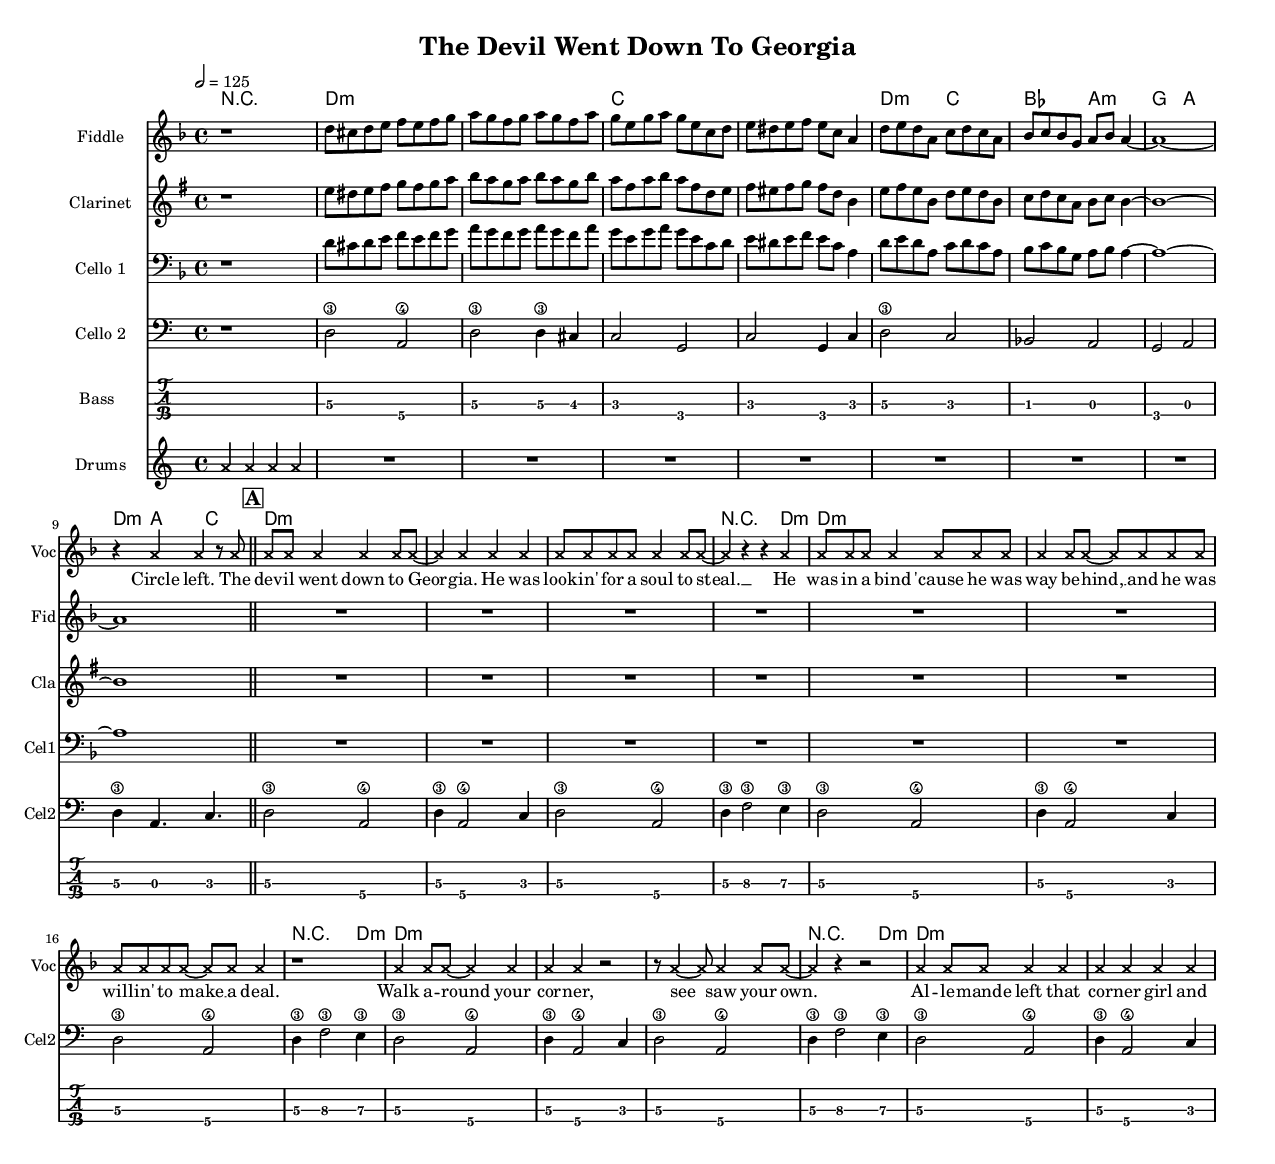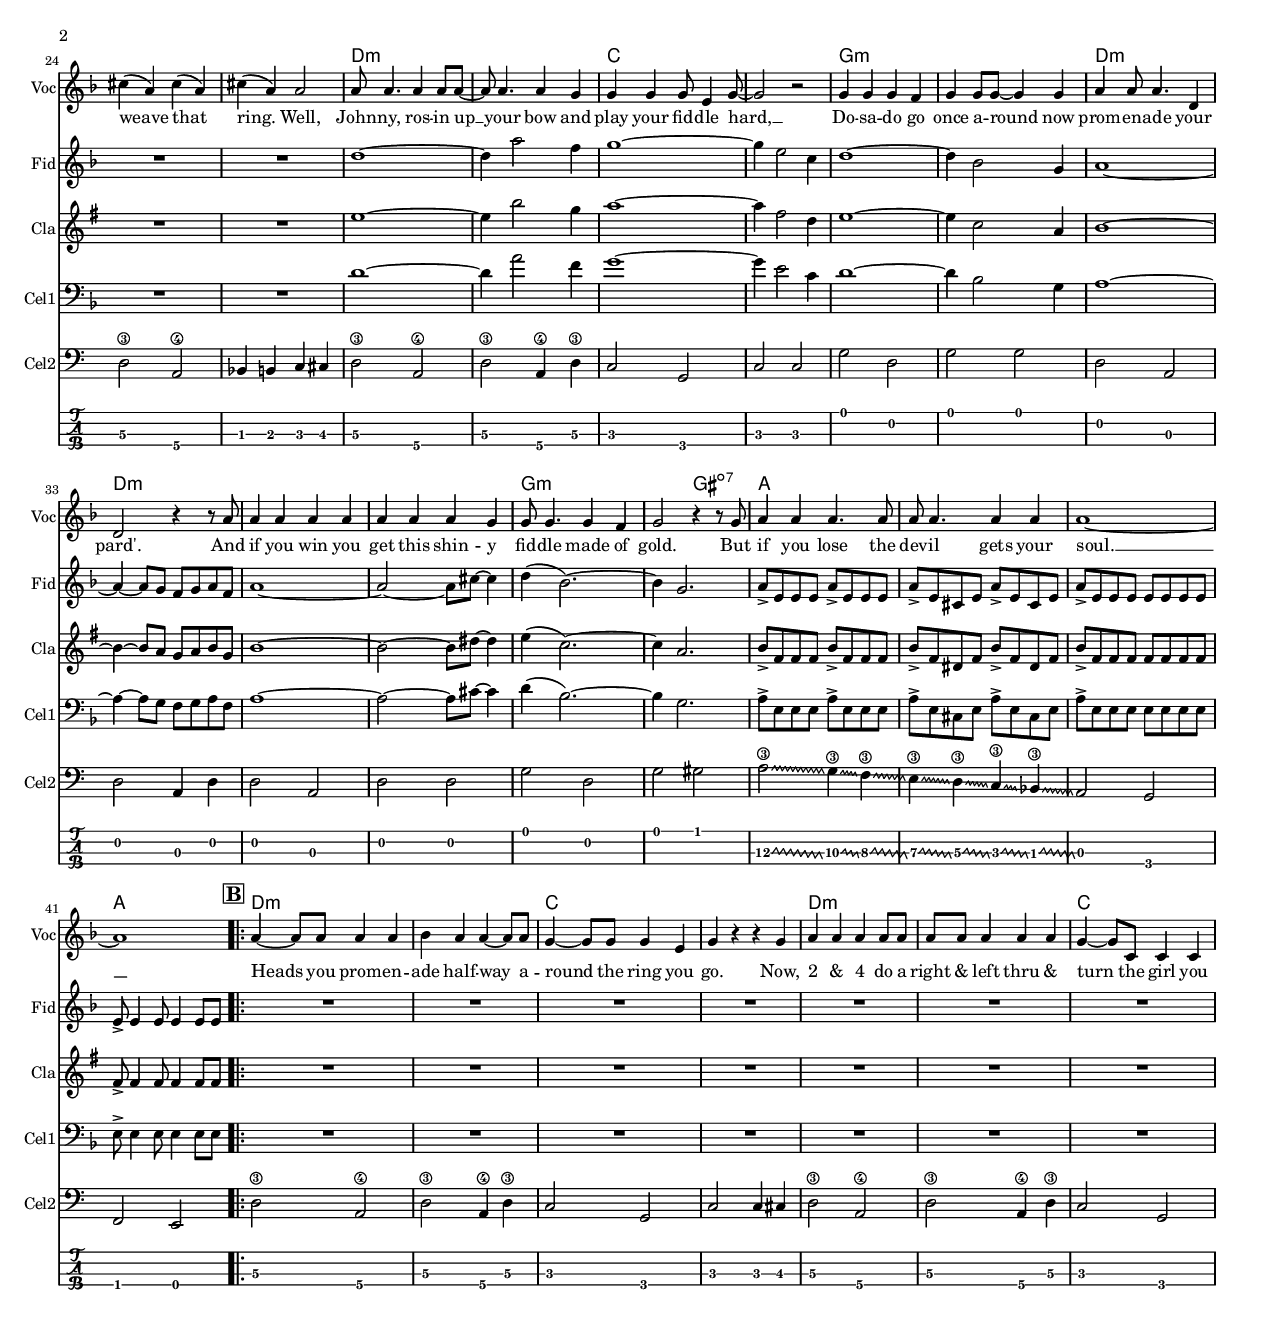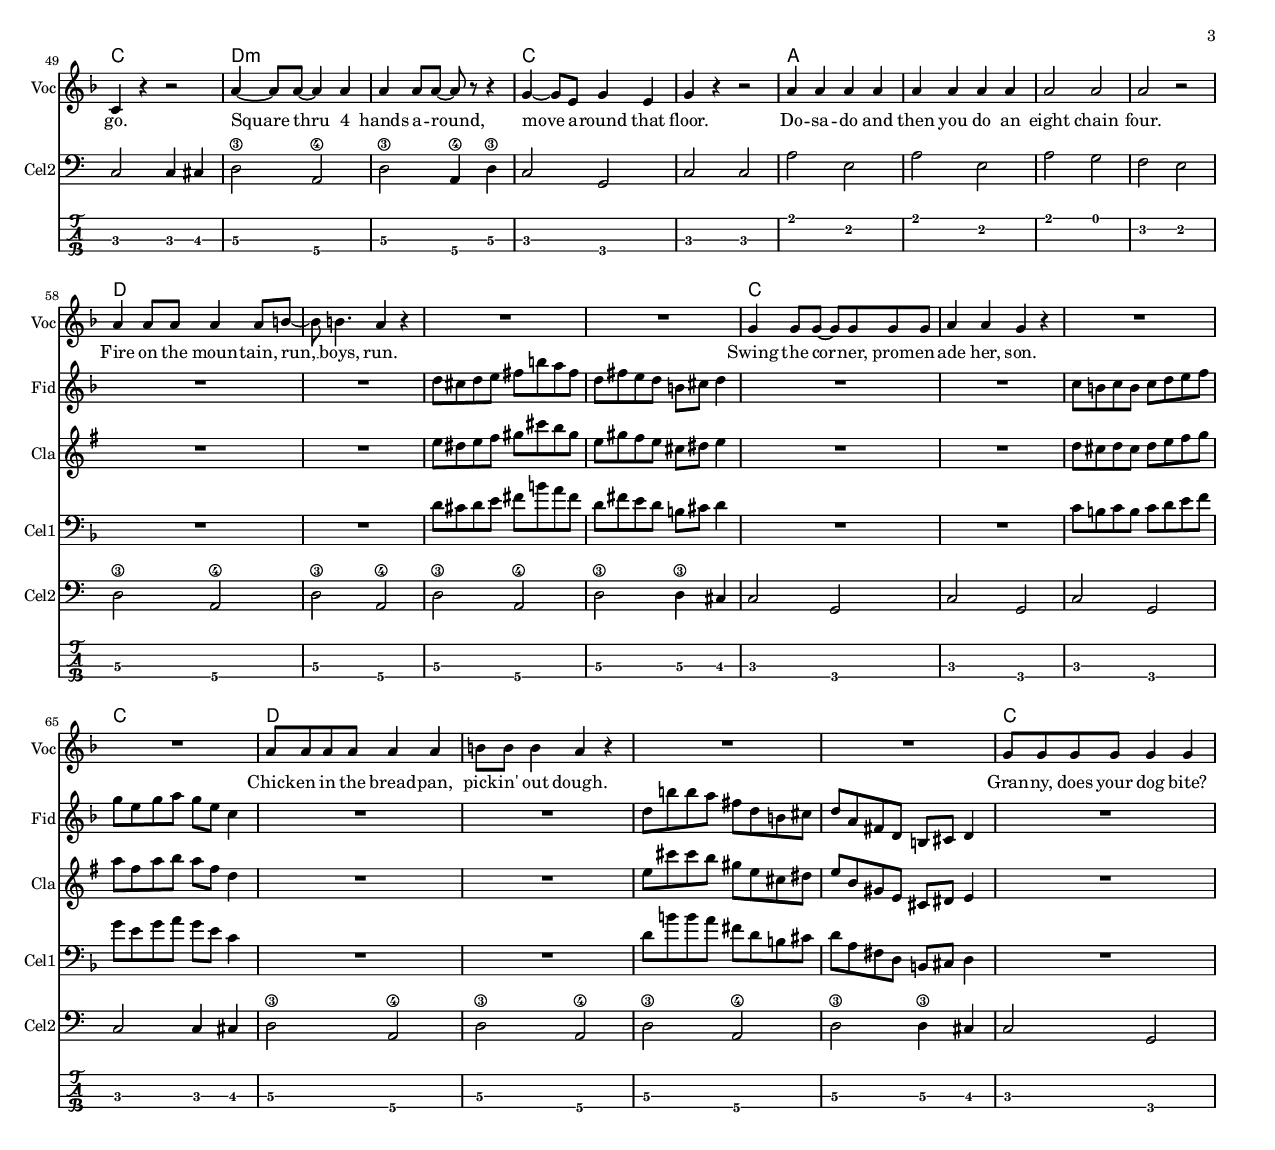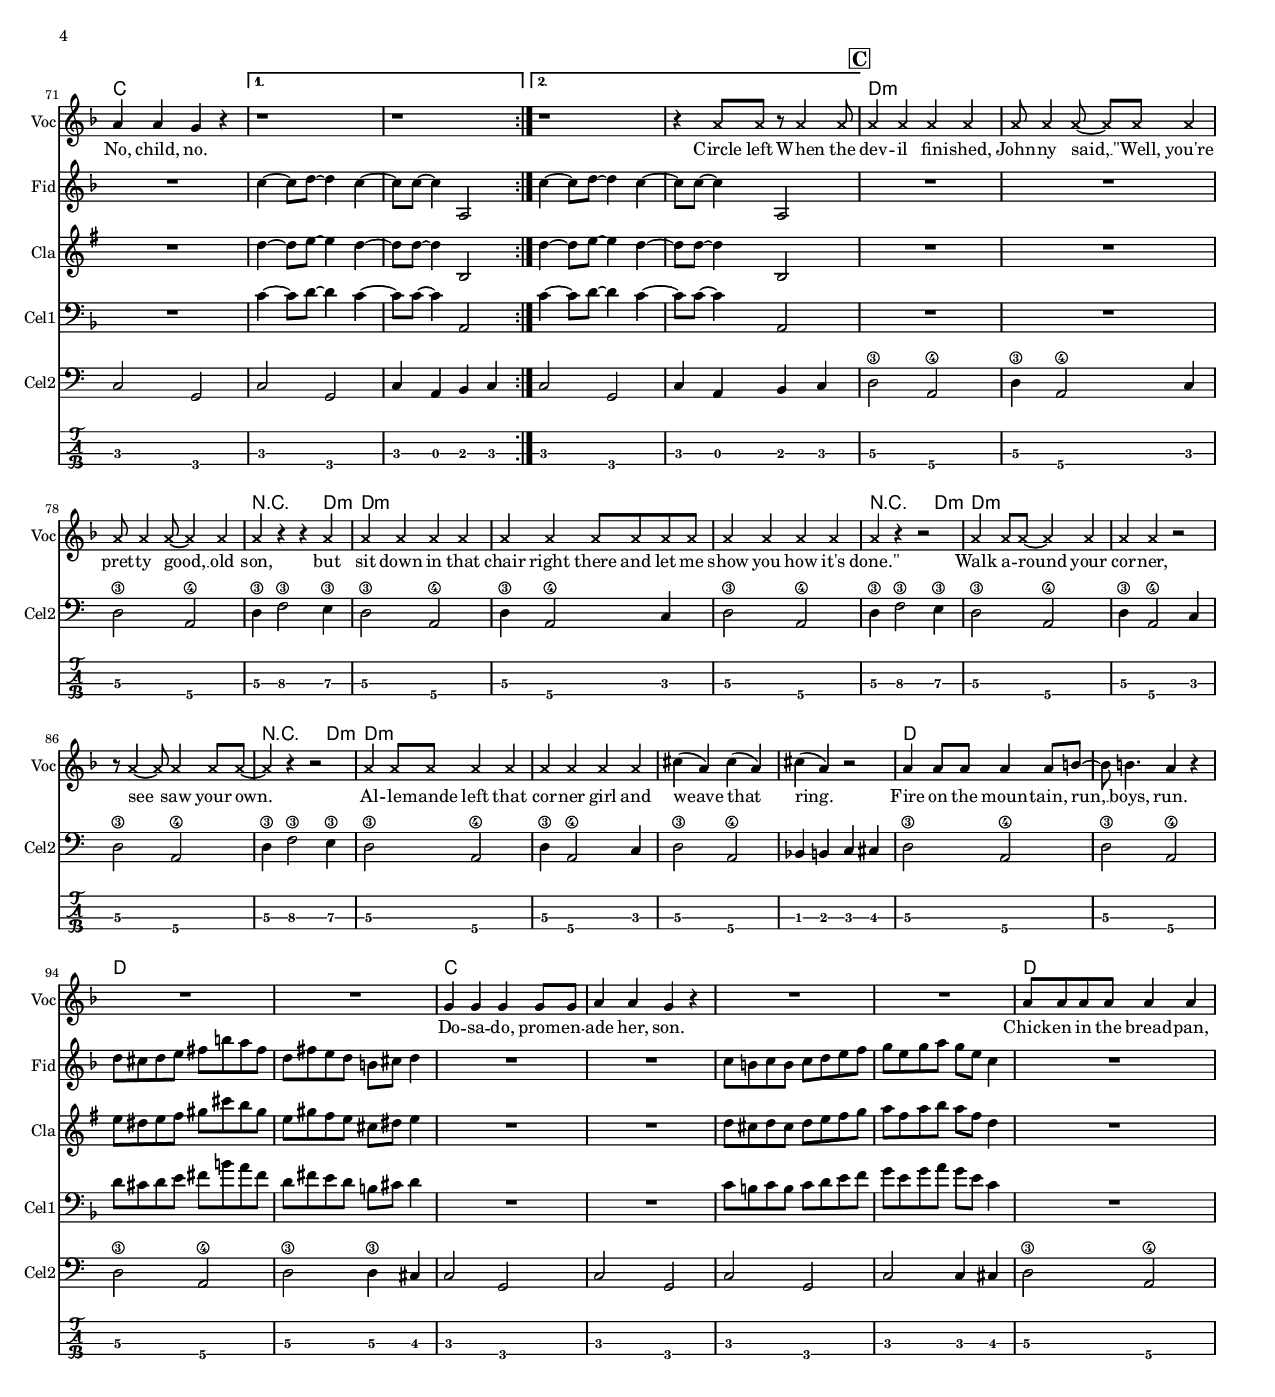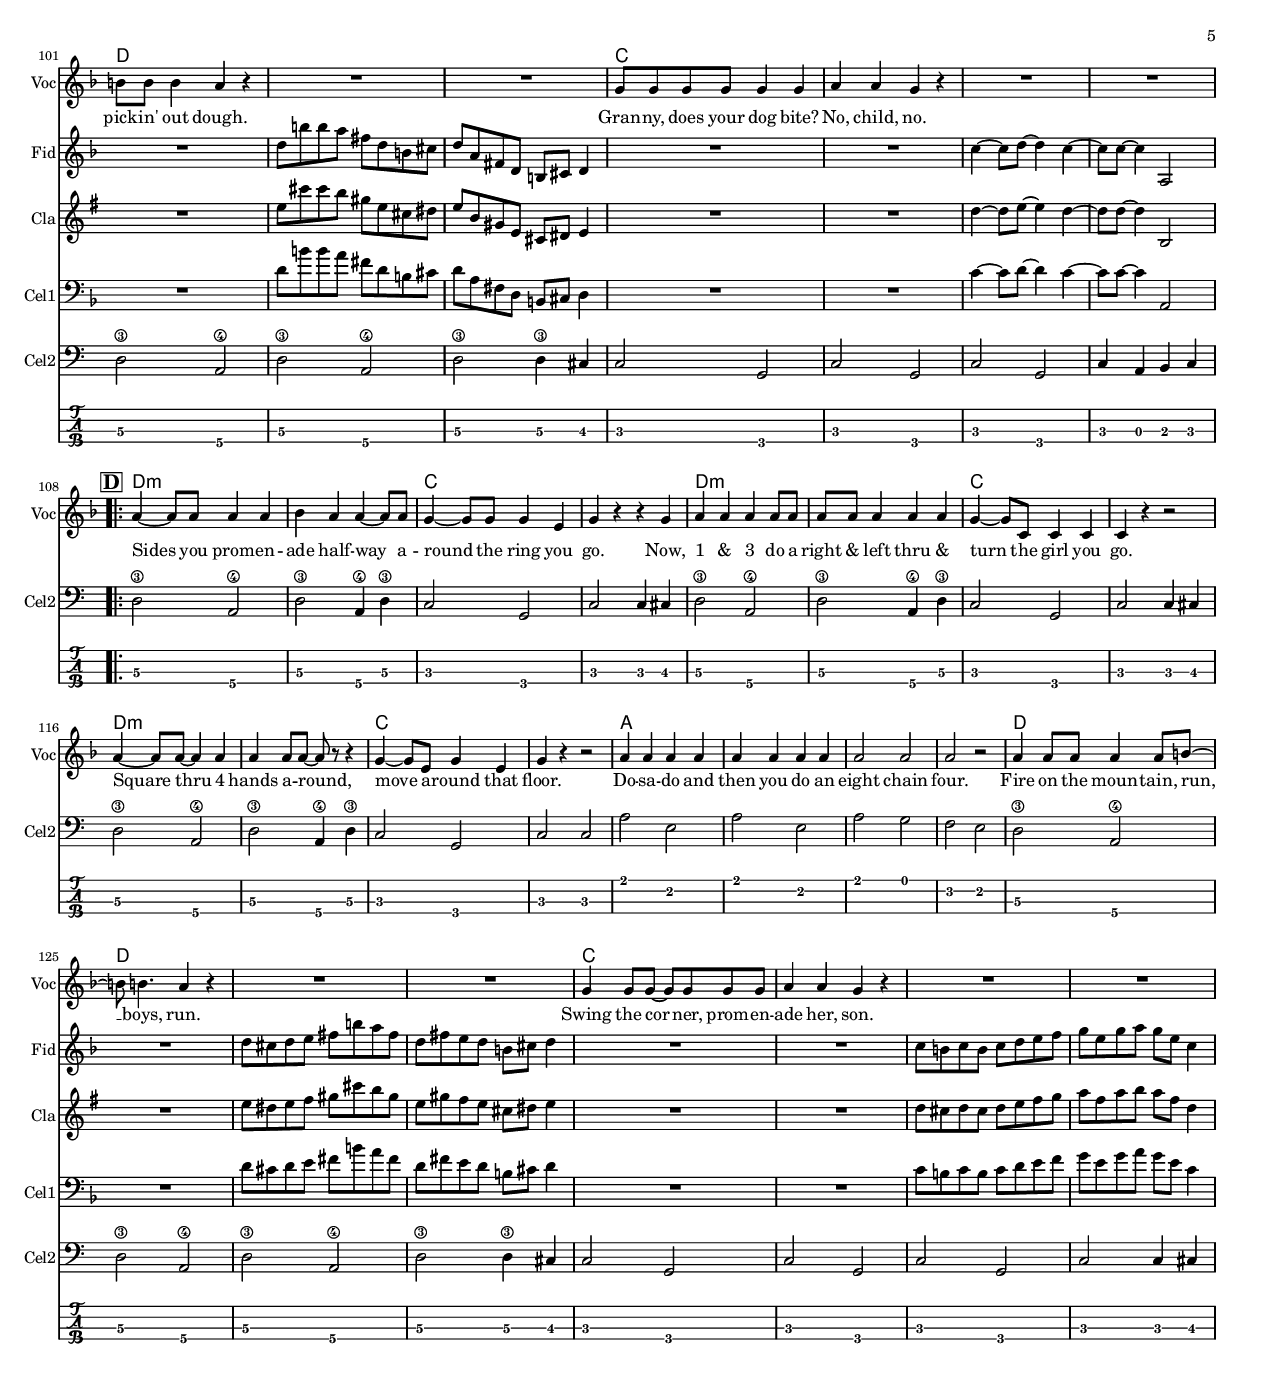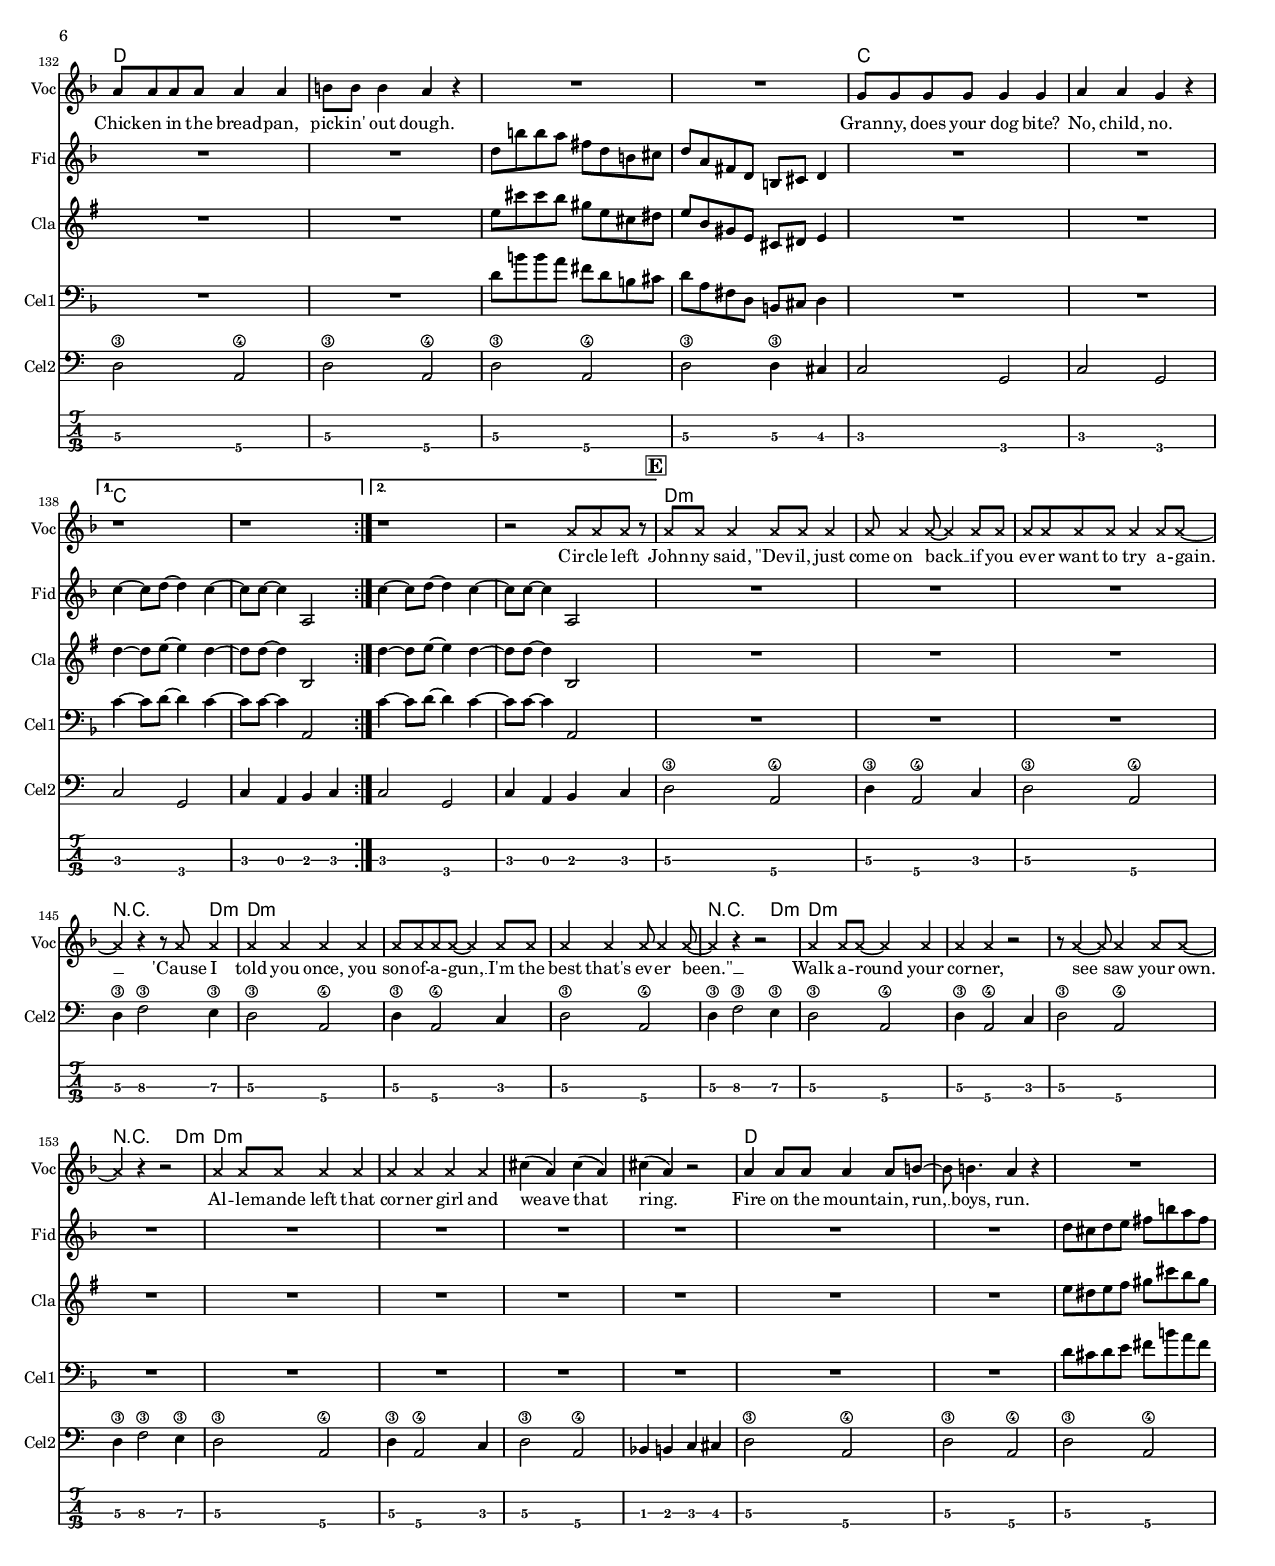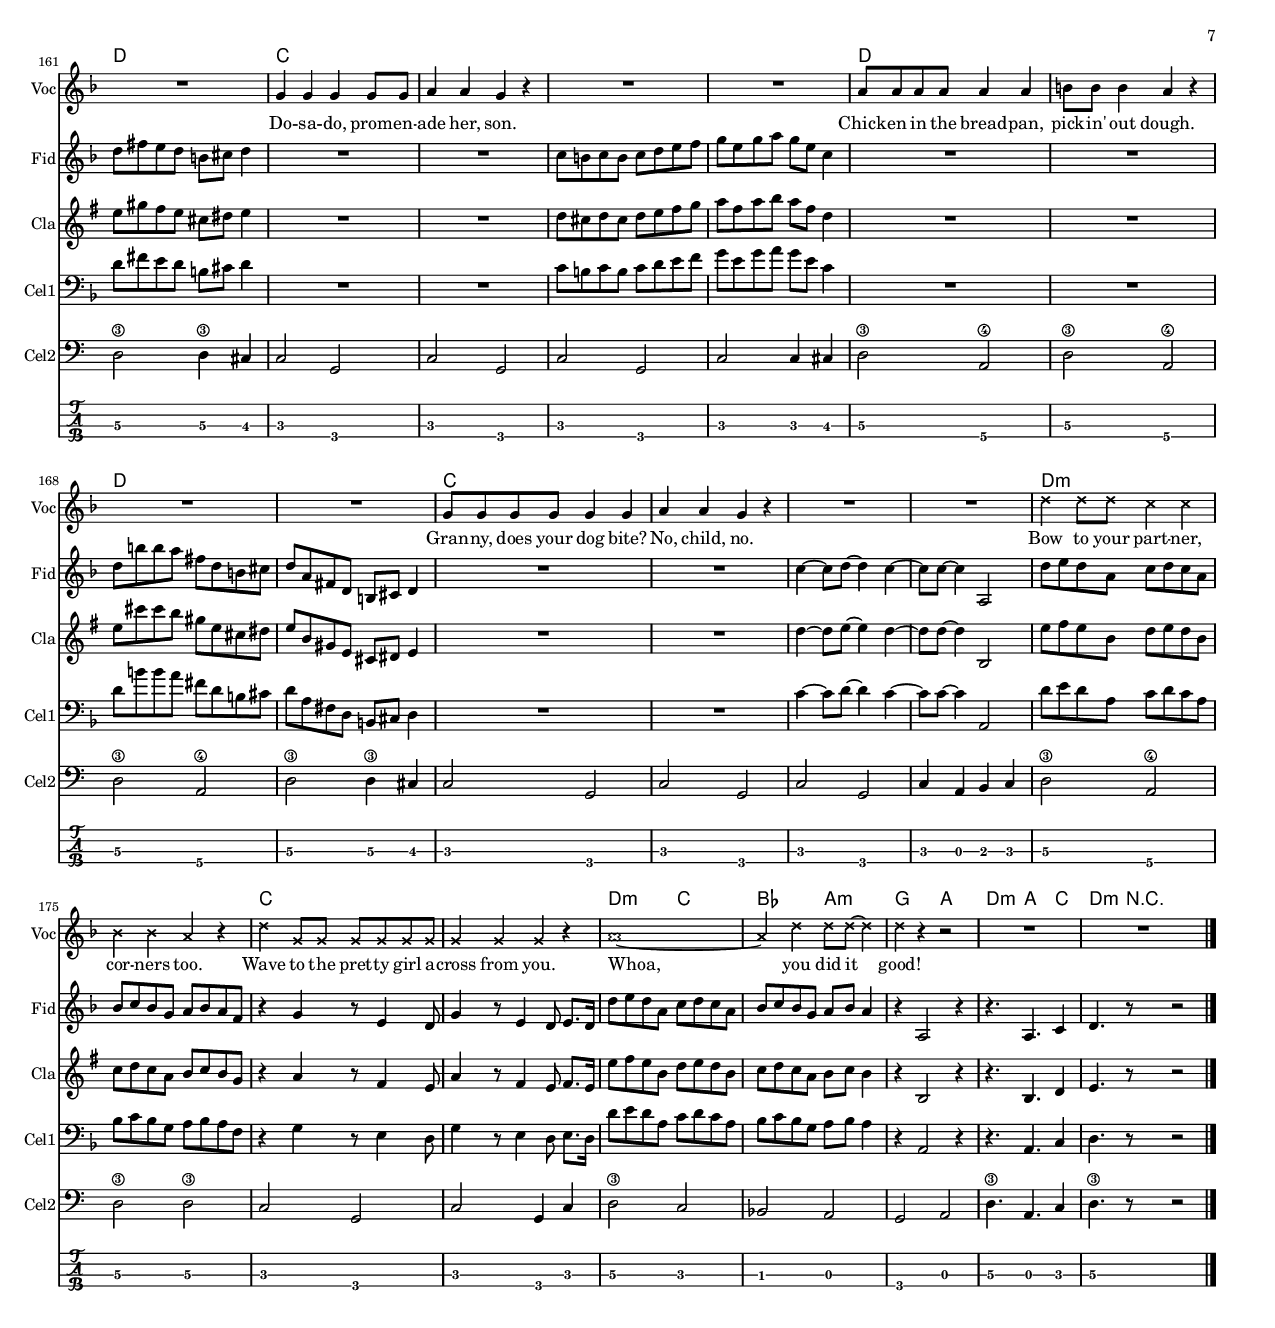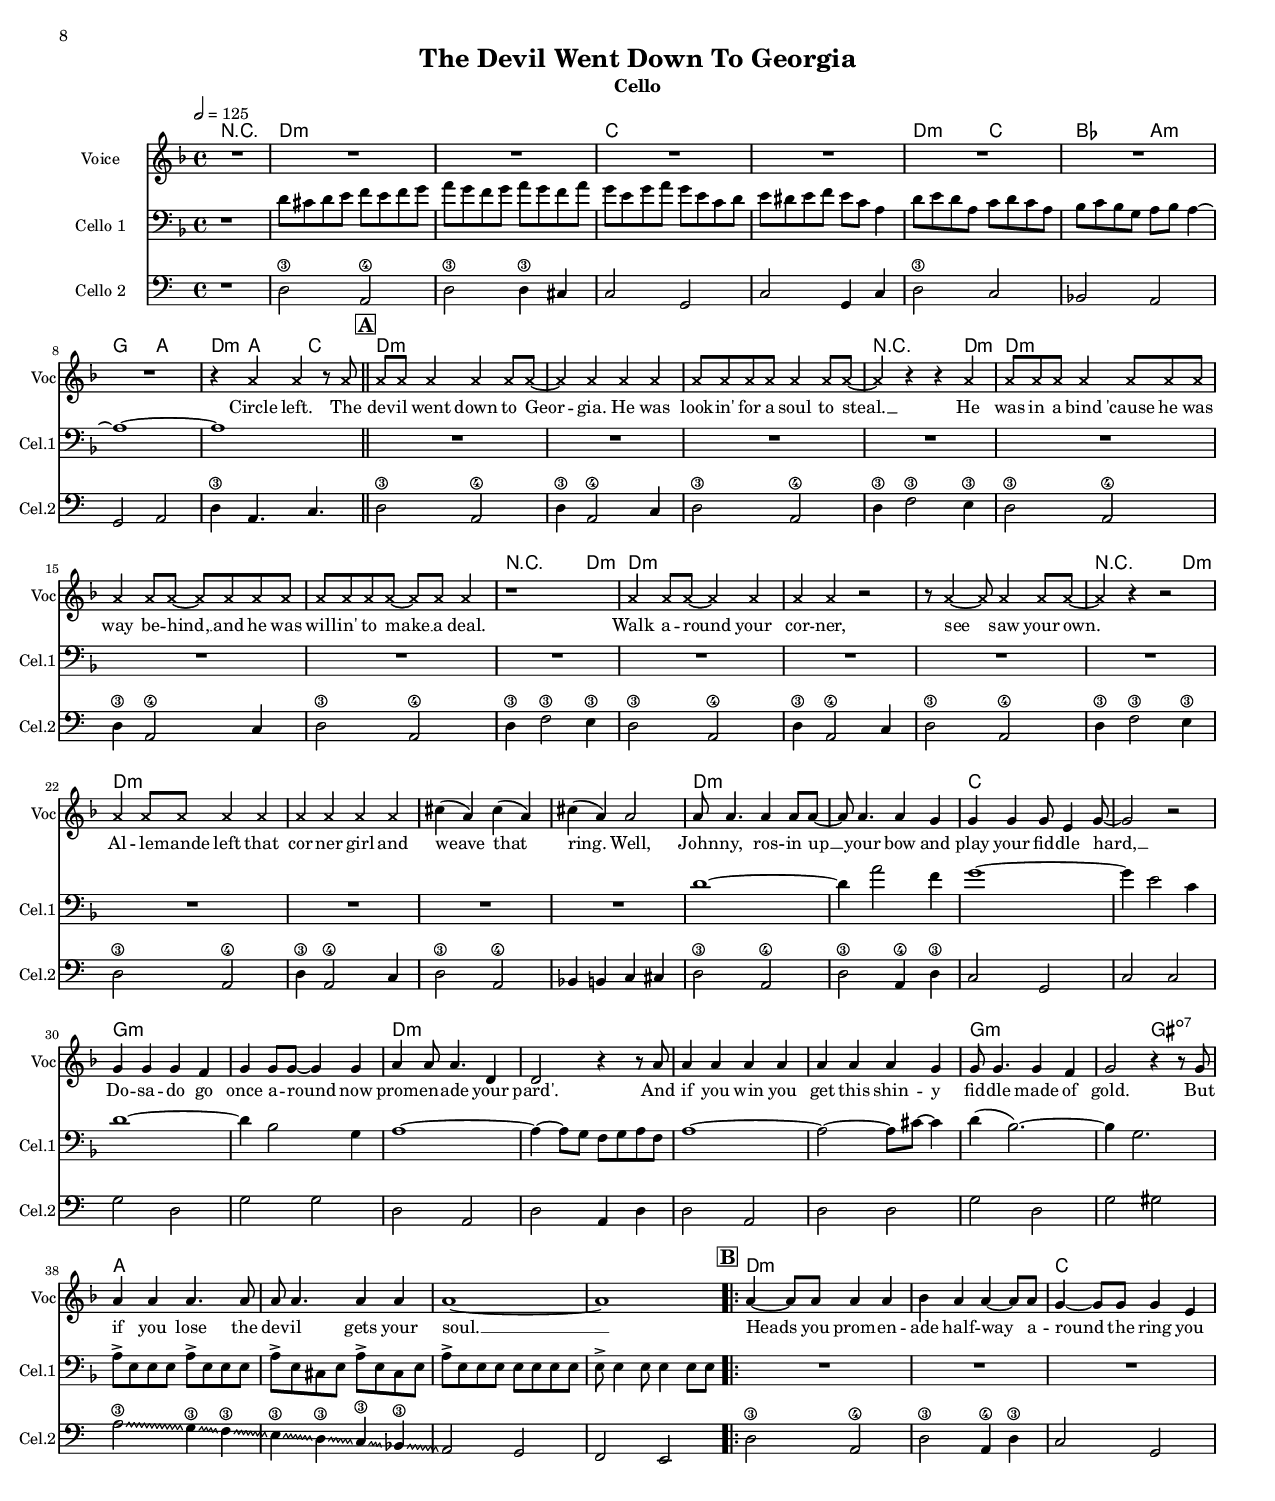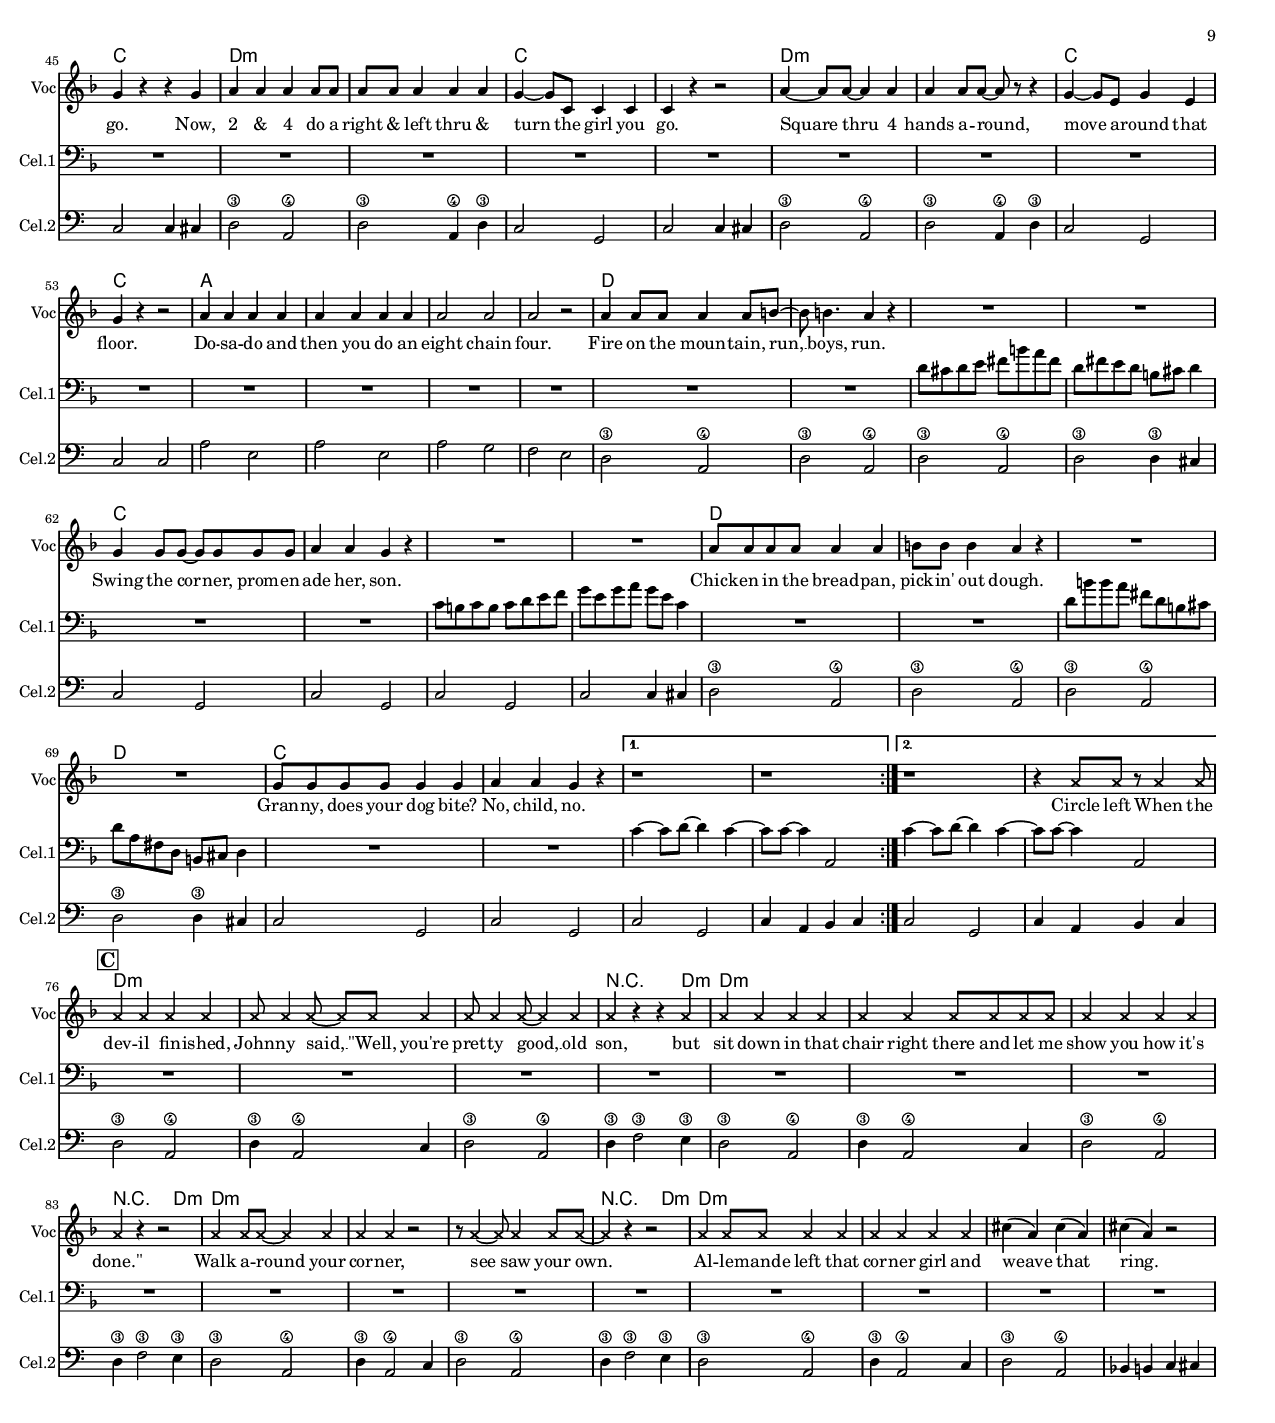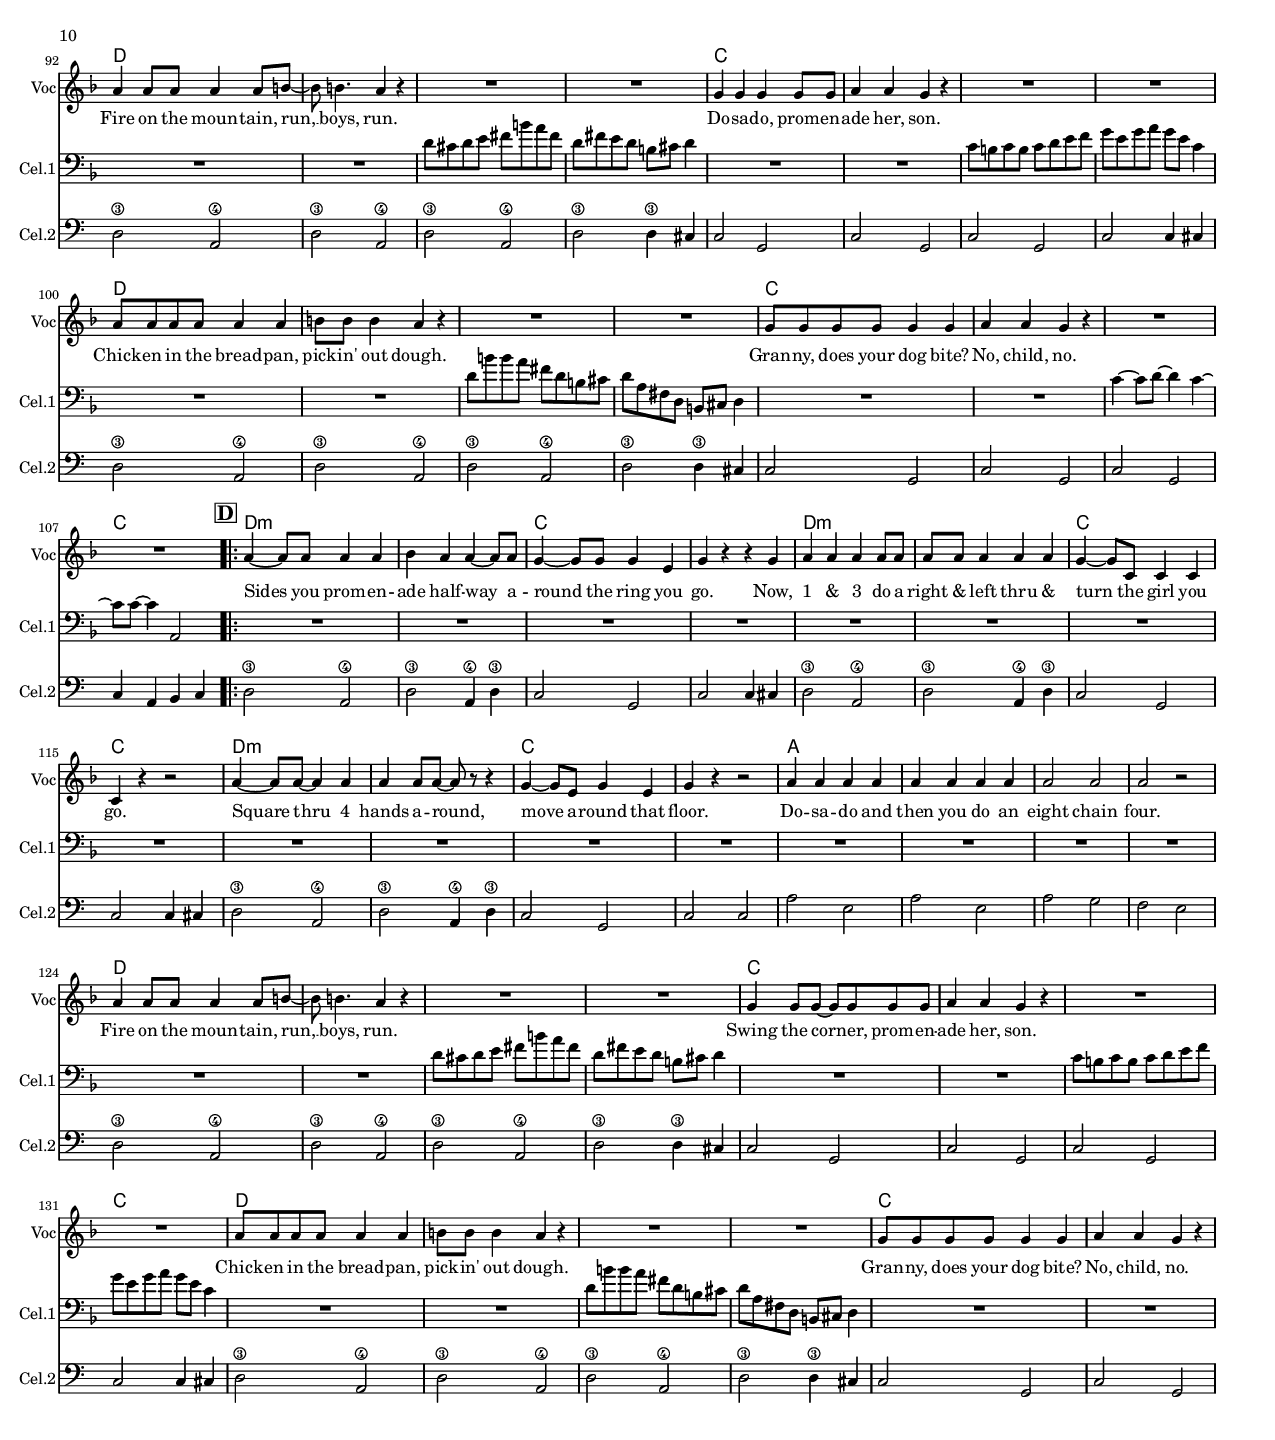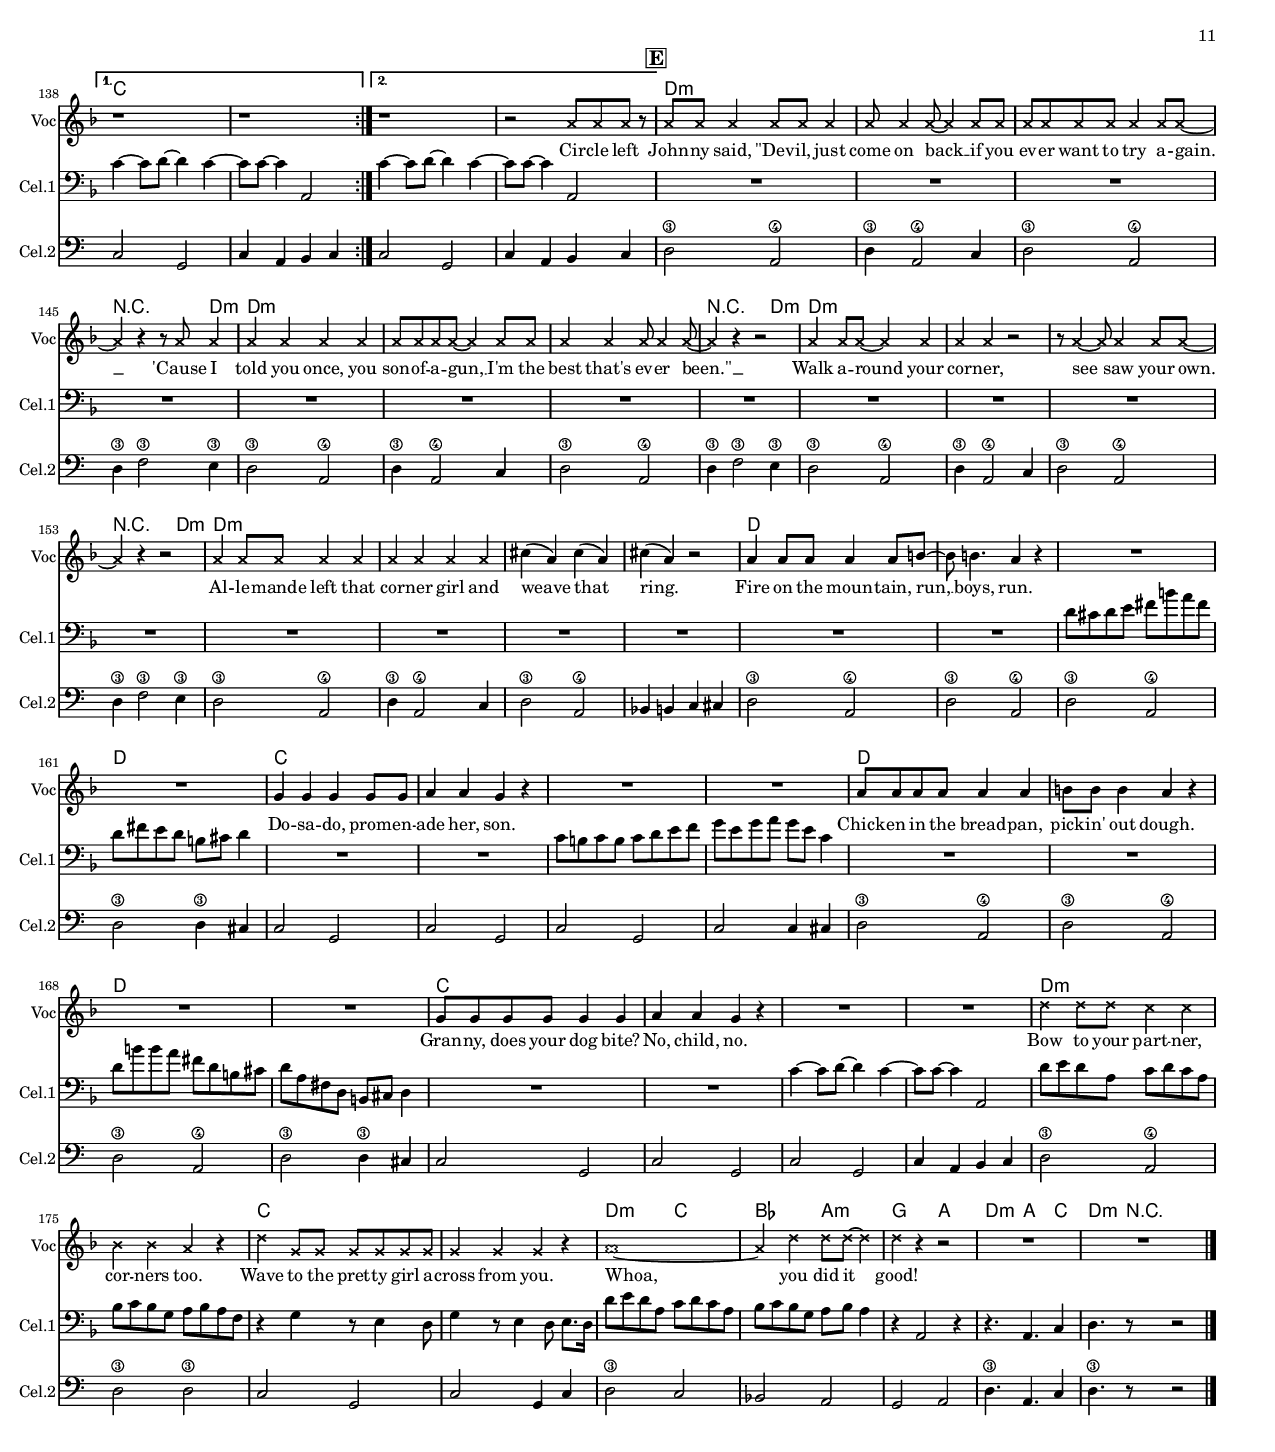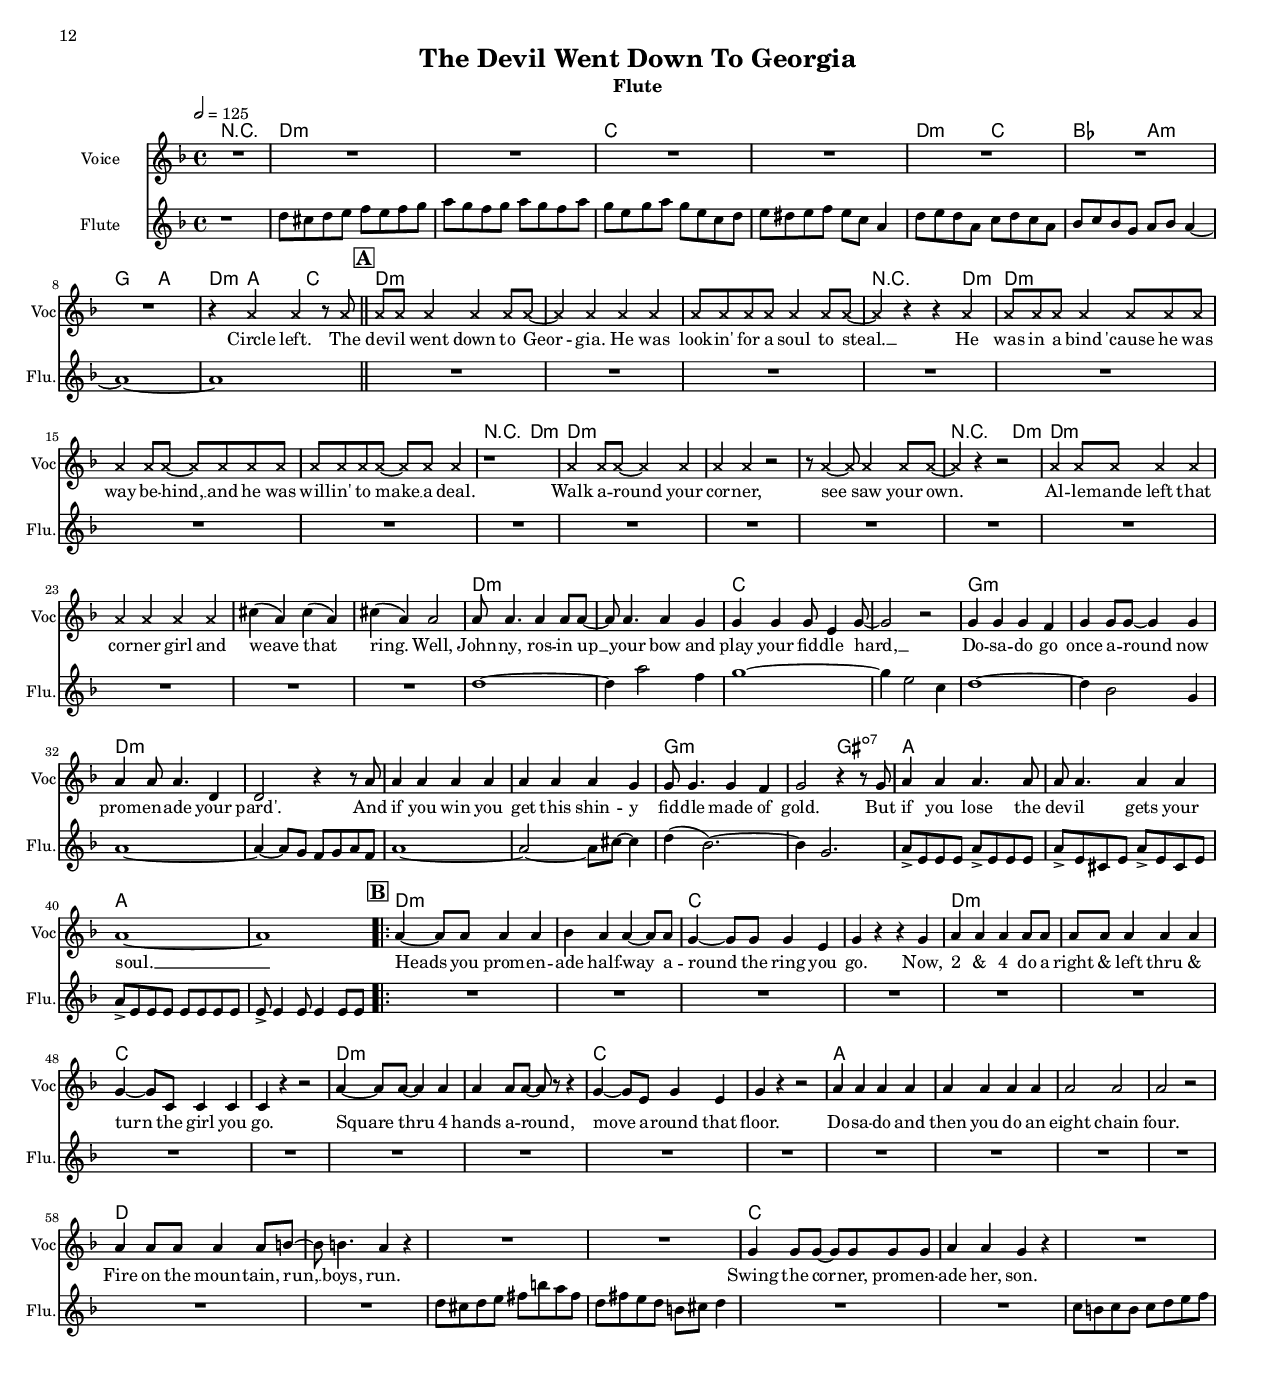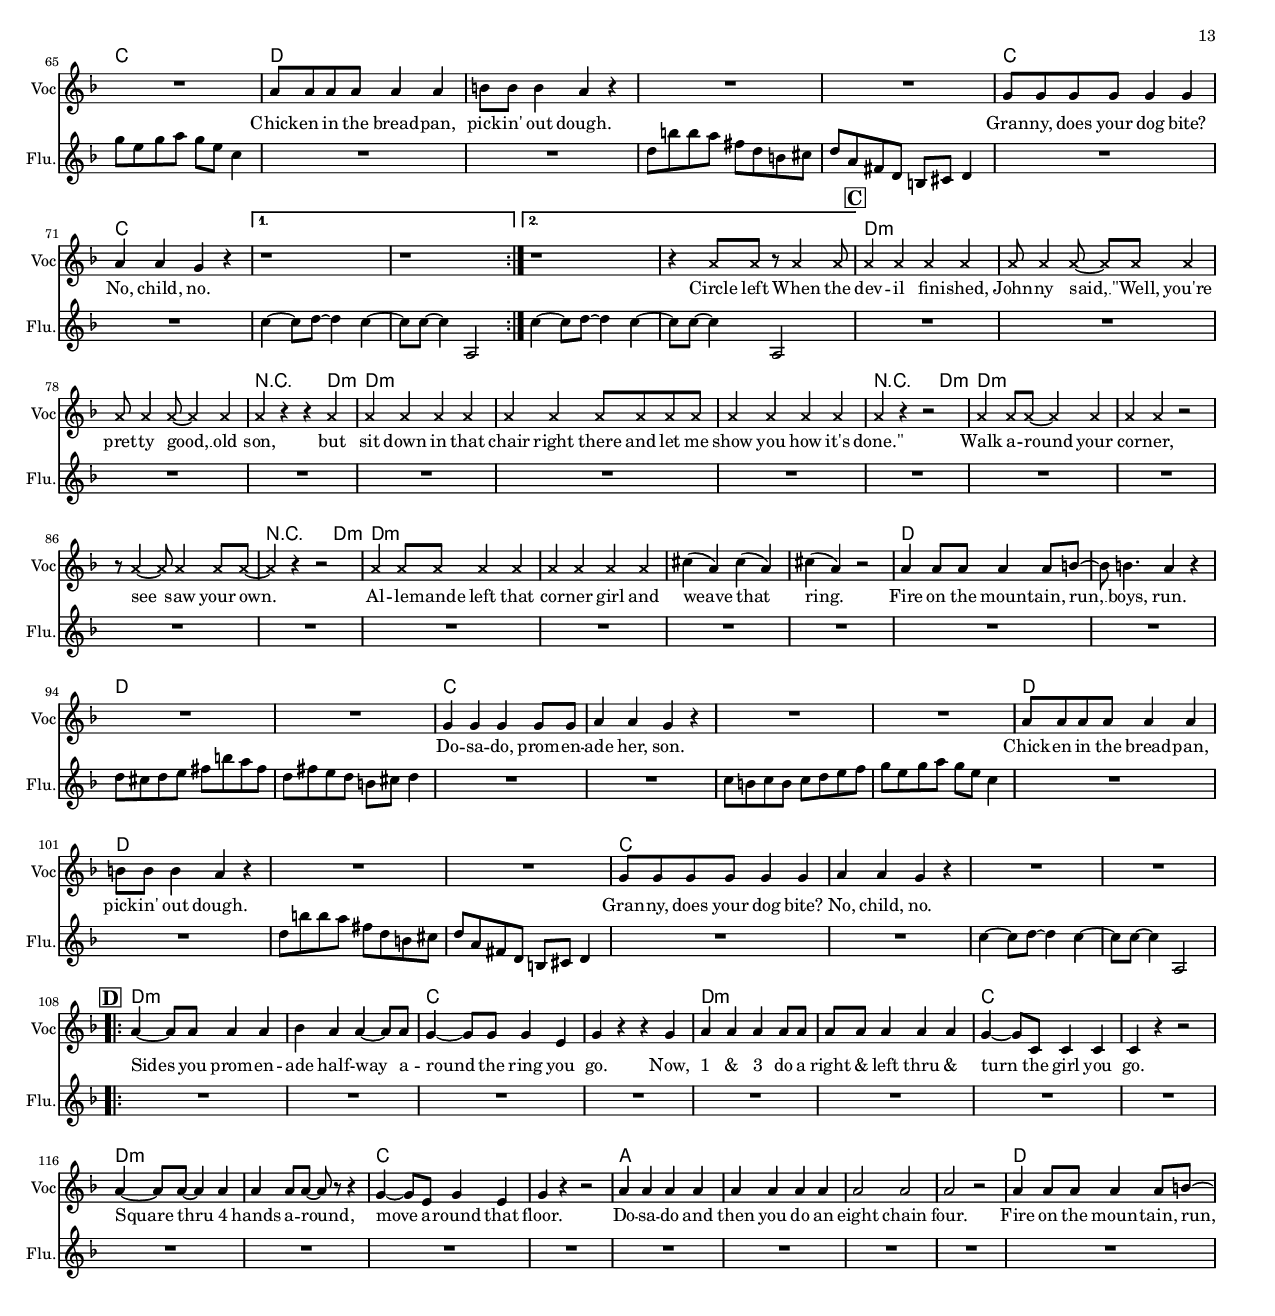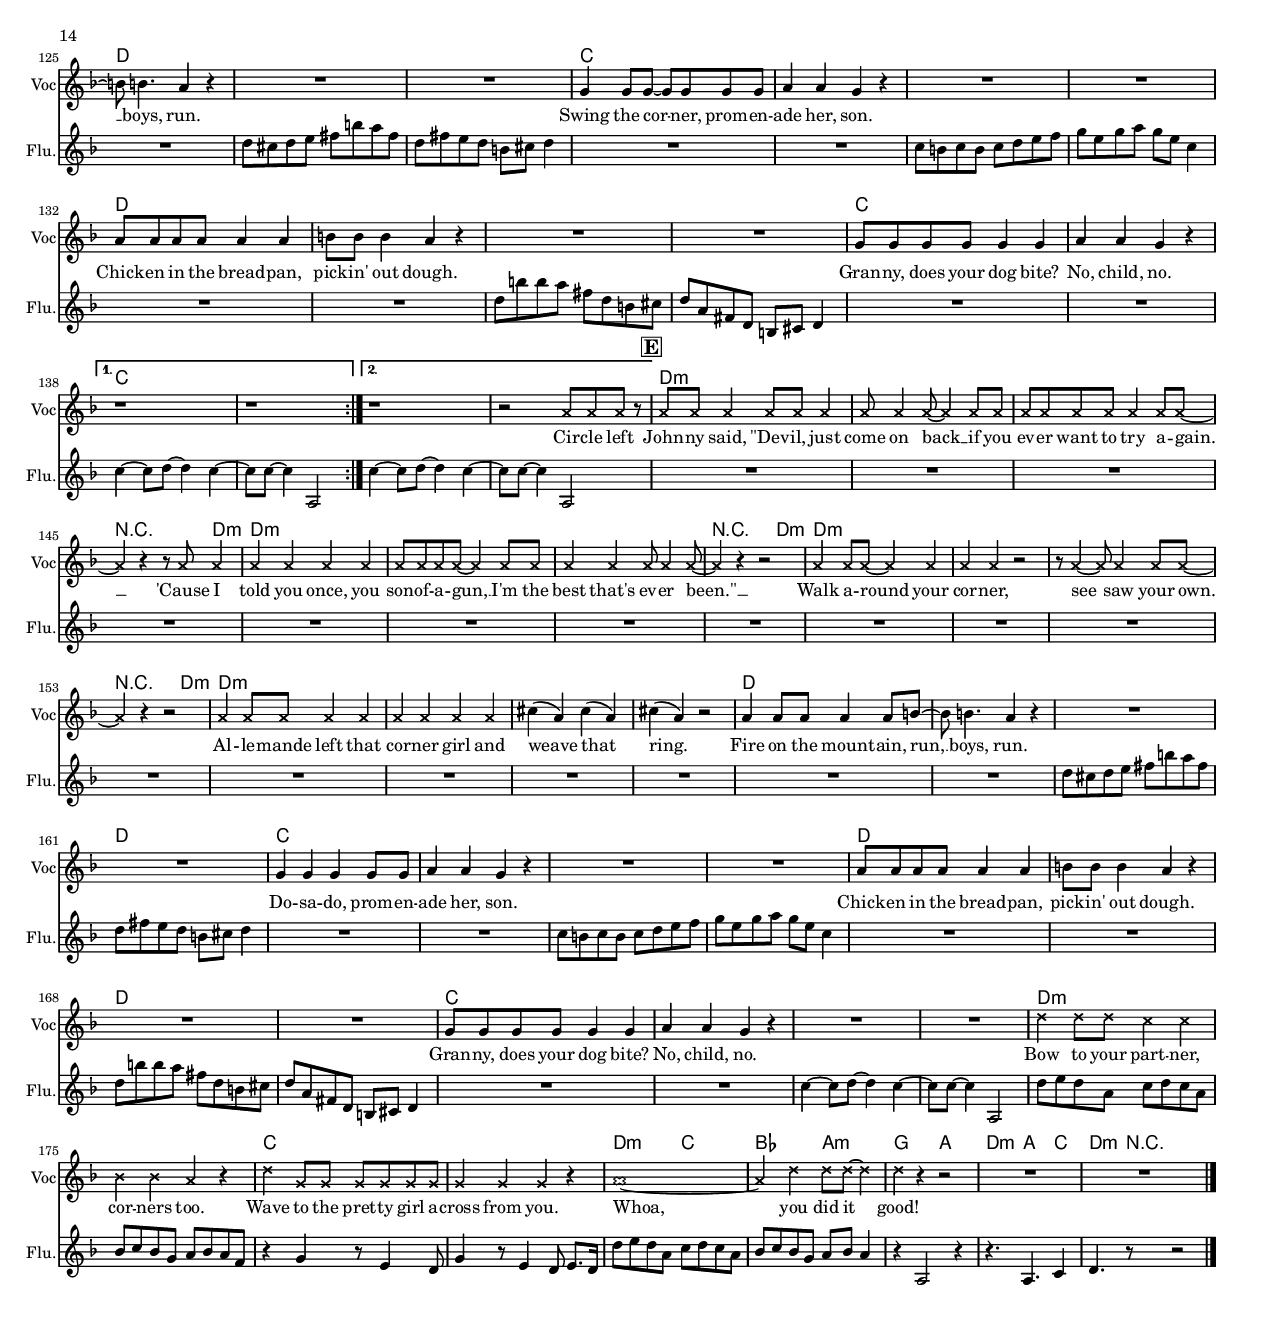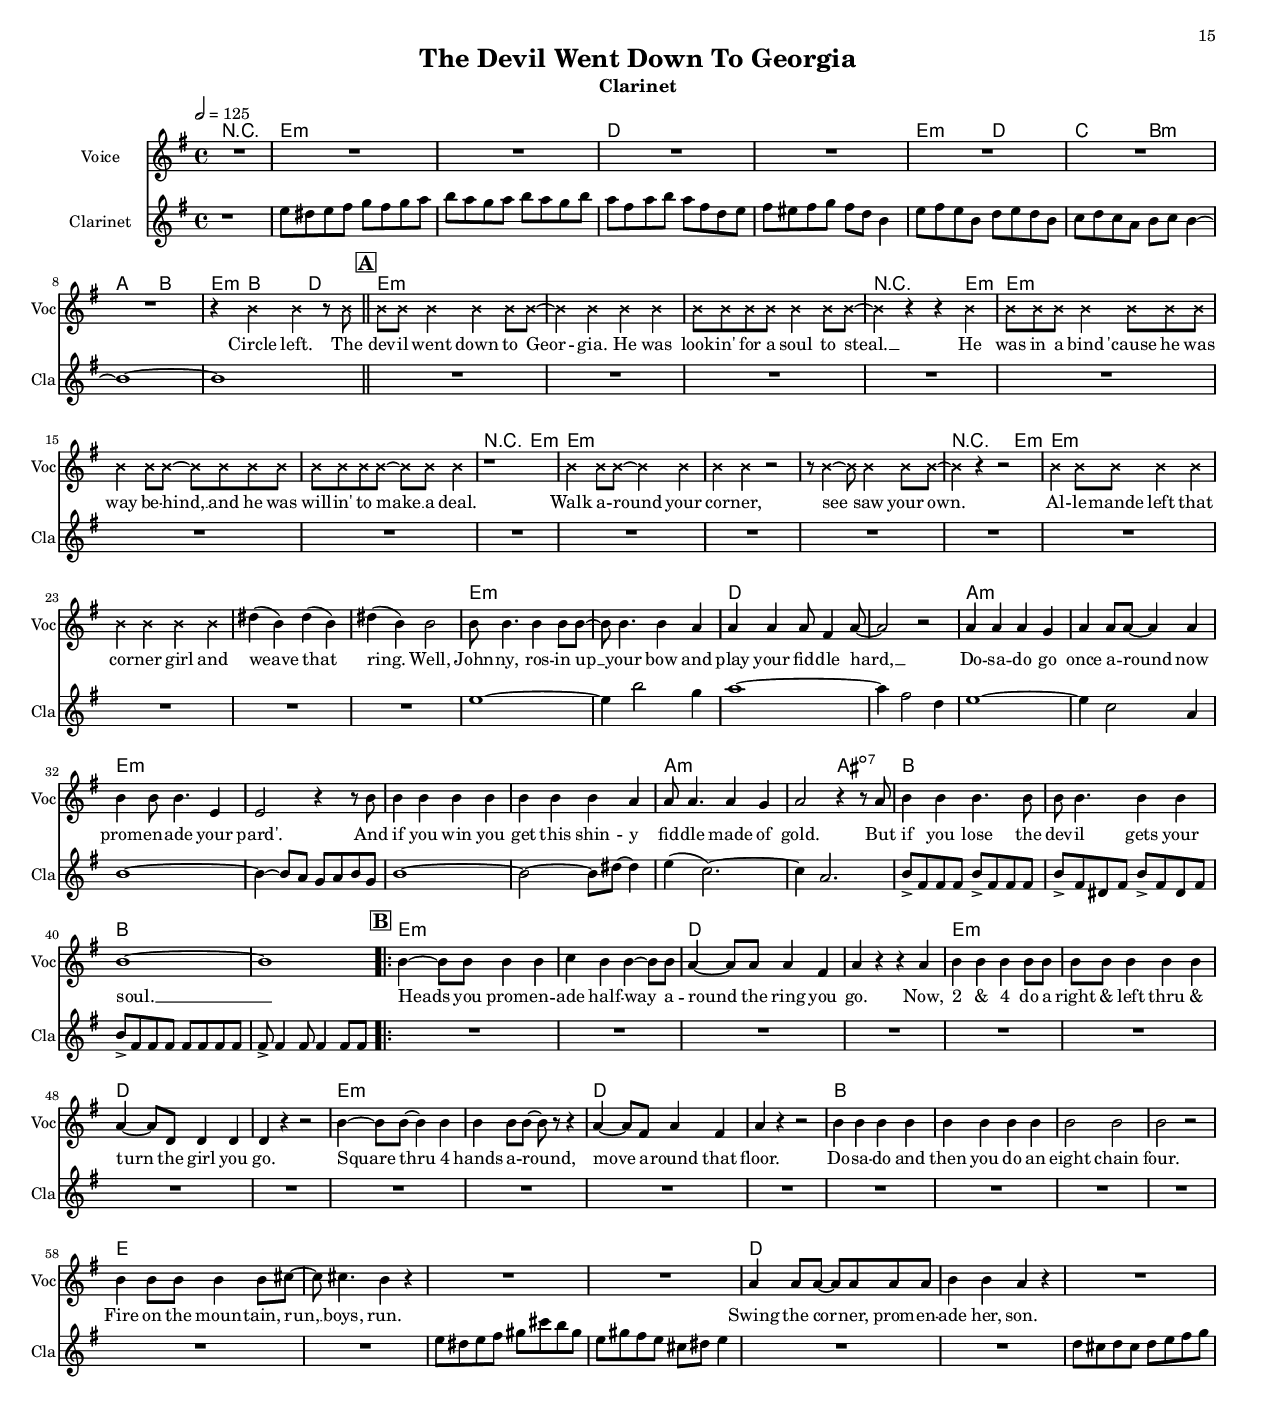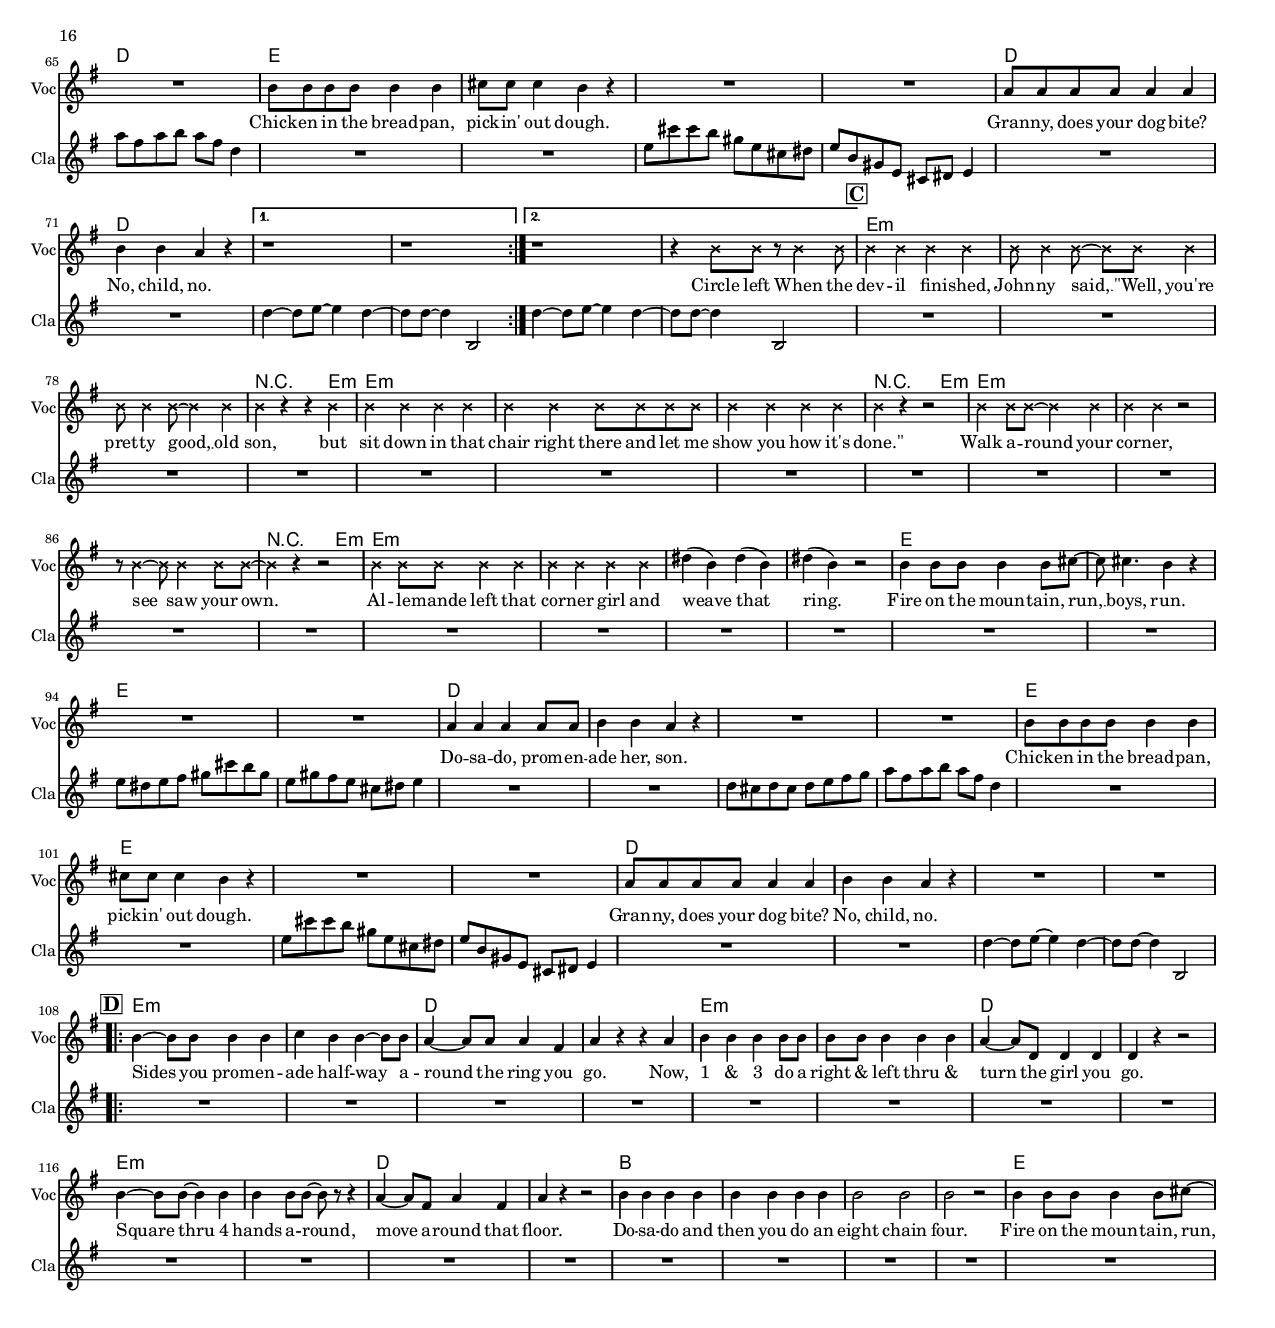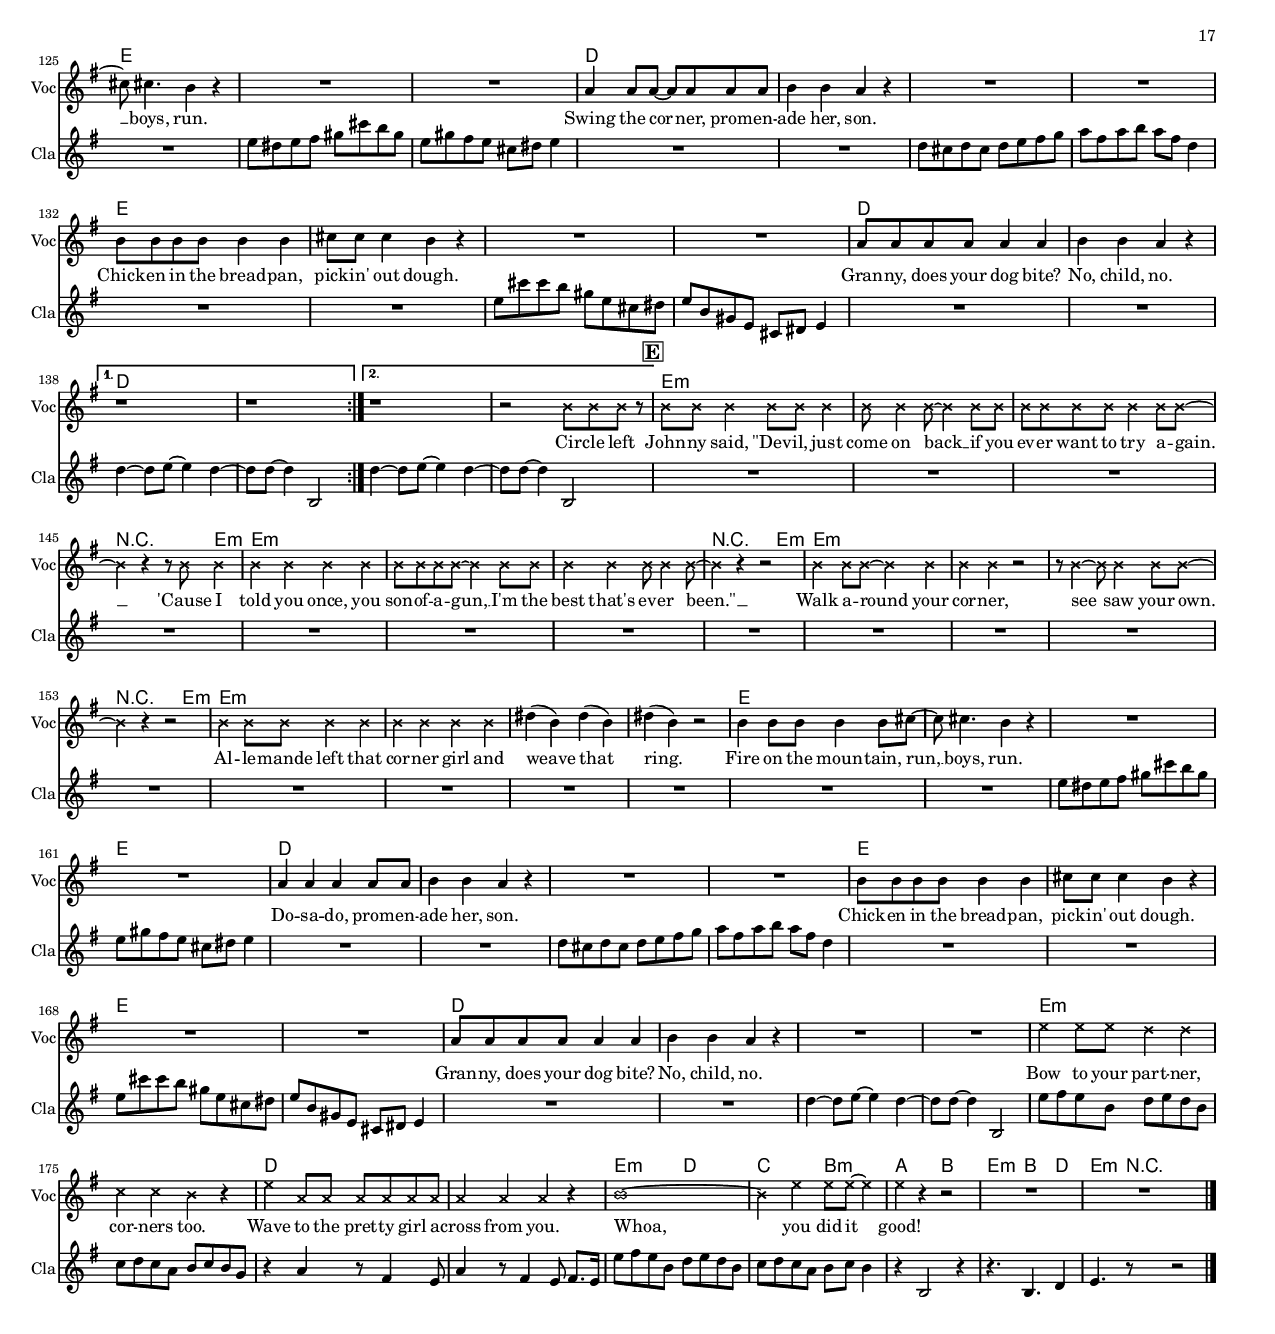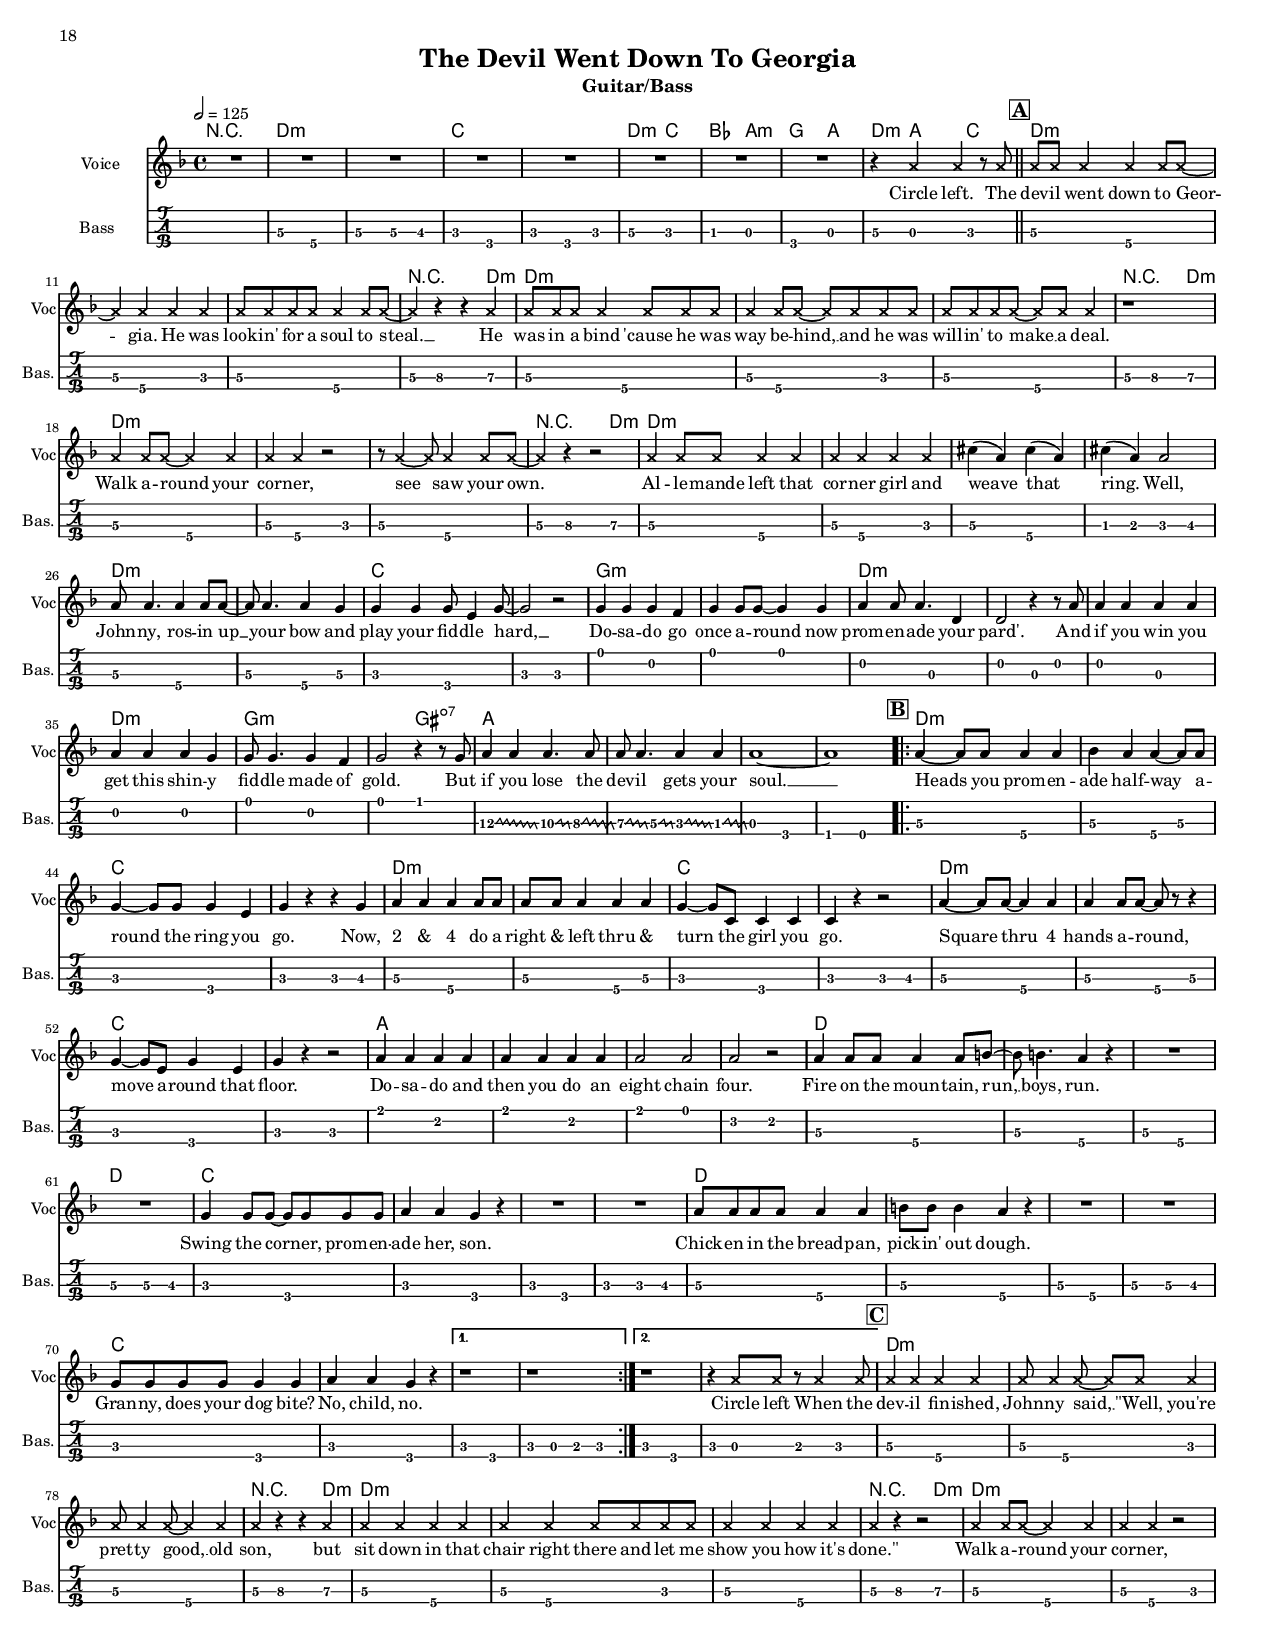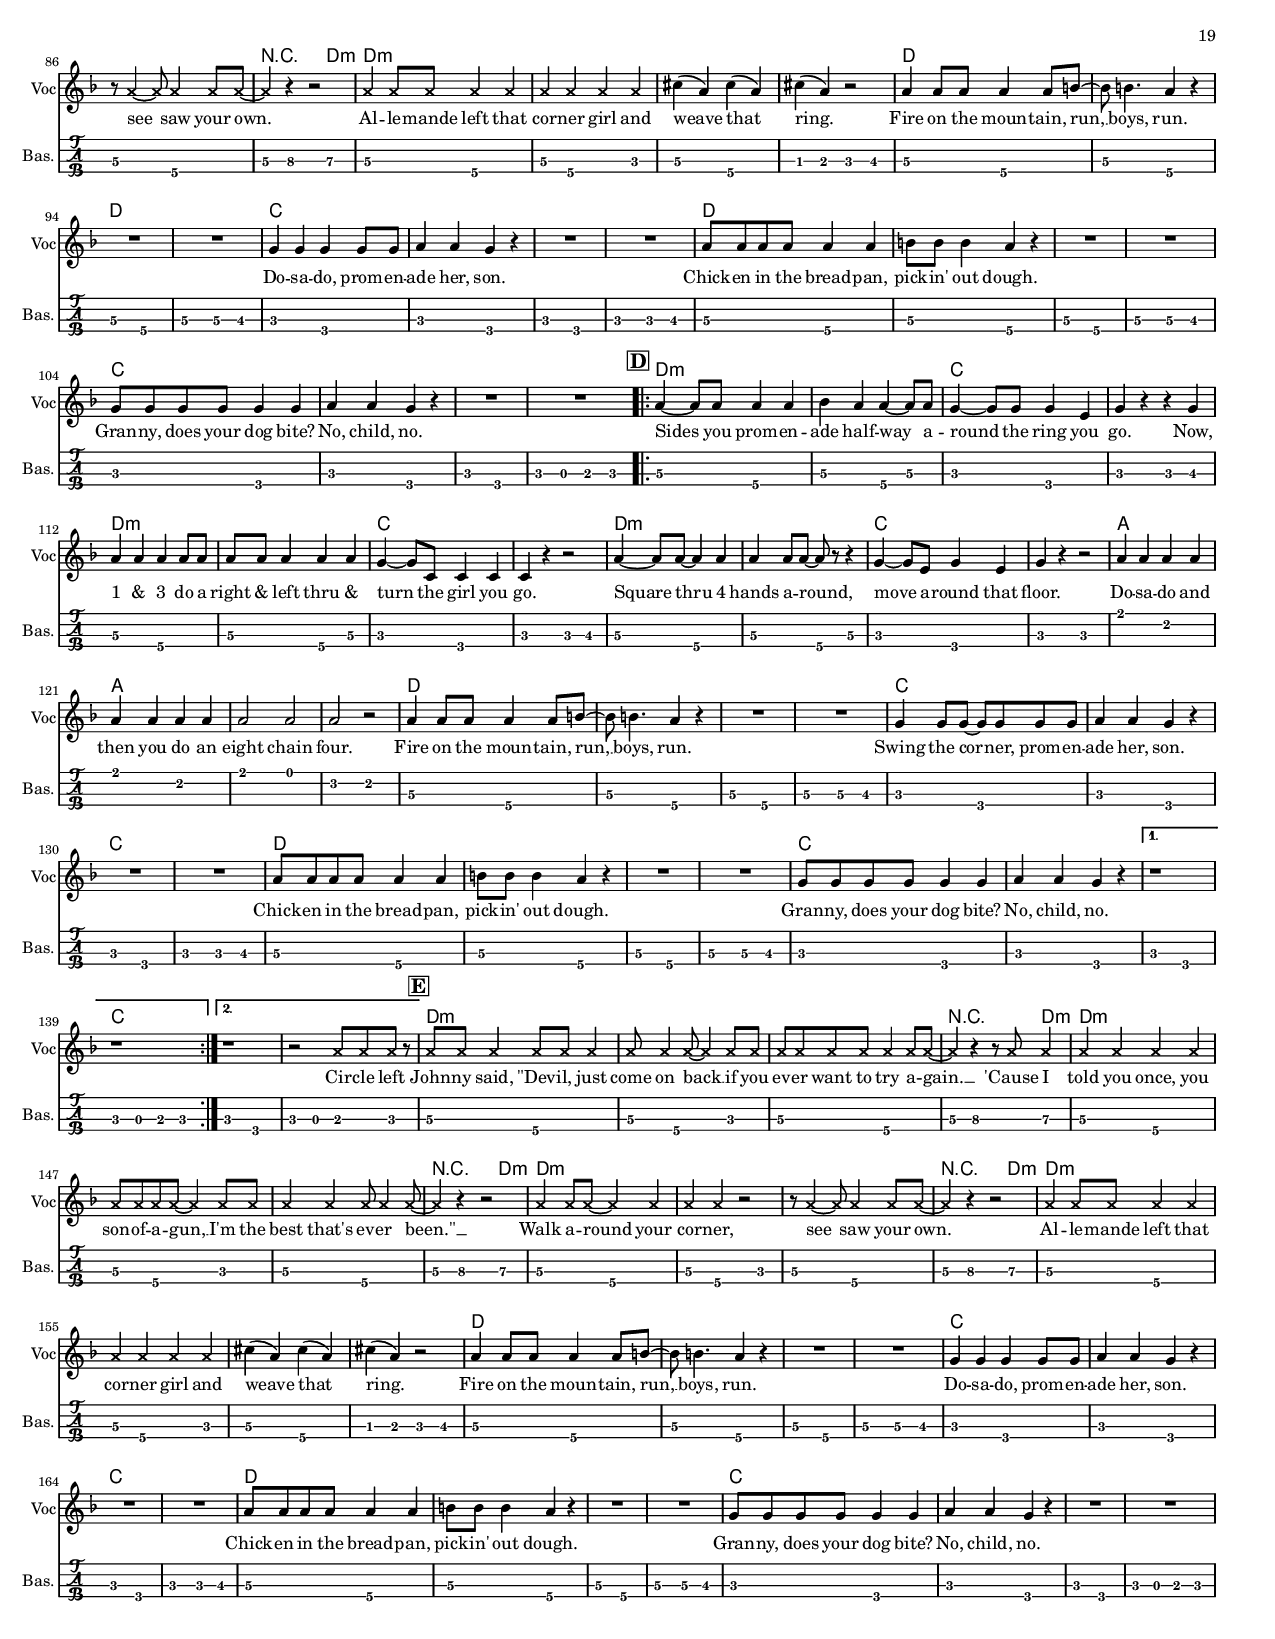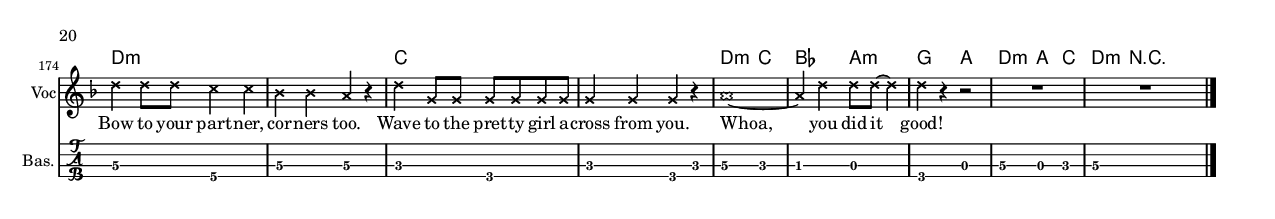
\version "2.6.3"
\header {
  title = "The Devil Went Down To Georgia"
  meter = 125
}
#(set-default-paper-size "letter")
#(set-global-staff-size 14)

% 105 measures = 204 seconds = 1.943 s/measure = 123 bpm
% 241 measures = 7:41=461 seconds = 9 + (32 * 7) + 8 = 125.5 bpm

% drums (4 equal beats) 0-2.2s   1 measure
% intro (2.2-17.5)               8 measures
% opener (17.5s)                32 measures
%   steal 24     4 measures
%   deal 31      8 measures
%   left 40      8 measures
%   well johnny.. (48s) 8 measures
% figure (1:19)                 32 measures
%   square thru 1:35
%   1:42 dosado
%   1:51 fire
%   2:06 chicken
%   2:14 granny  8 measures
% figure 2:22                   32 measures
%   2:53 fire
% middle break (3:24)
%   3:56 fire

% KEY CHANGES from d minor to d major between "fire on the mountain" and
% "granny does your dog bite" (also for "but if you lose the devil gets
% your soul") but we're going to keep the key signature as d minor to
% reduce the reader's confusion.

claps = \relative c'' {
  \override NoteHead #'style = #'cross
  a4 a a a |
  R1*7
}

melodyfigure = \relative c'' {
  a4 ~ a8 a a4 a | bes4 a a ~ a8 a8 | g4 ~ g8 g g4 e | g4 r4 r4 g4 |
  a4 a a a8 a | a a a4 a a | g4 ~ g8 c,8 c4 c | c r4 r2 |
  a'4 ~ a8 a ~ a4 a | a4 a8 a~a r8 r4 | g4 ~ g8 e g4 e | g4 r4 r2 |
  a4 a a a | a a a a | a2 a | a r2 |
% chorus
  a4 a8 a8 a4 a8 b~ | b b4. a4 r4 | R1*2 |
  g4 g8 g8 ~ g8 g8 g8 g | a4 a g r4 | R1*2 |
  a8 a a a a4 a4 | b8 b b4 a4 r4 | R1*2 |
  g8 g g g g4 g | a4 a g r4 | % skip last two measures (pickup)
}
melody = \relative c'' {
  \key d \minor
  \set Score.markFormatter = #format-mark-box-letters
  
  R1 | % first measure: 4 drum beats
  R1*7 | % intro
  \override NoteHead #'style = #'cross
  r4 a4 a r8 a | % pickup measure
% OPENER
  \bar "||" \mark\default
  a8 a a4 a4 a8 a ~ | a4 a a a | a8 a a a a4 a8 a ~ | a4 r4 r4 a4 |
  a8 a8 a8 a4 a8 a a | a4 a8 a ~ a a a a | a a a a ~ a a a4 | r1 |
  a4 a8 a ~ a4 a4 | a4 a4 r2 | r8 a4 ~ a8 a4 a8 a8 ~ | a4 r4 r2 |
  a4 a8 a8 a4 a | a4 a4 a4 a | 
  \revert NoteHead #'style cis4(a) cis(a) | cis(a) a2 |

% chorus
  a8 a4. a4 a8 a ~ | a8 a4. a4 g | g g g8 e4 g8 ~ | g2 r2 |
  g4 g g f | g g8 g ~ g4 g | a4 a8 a4. d,4 | d2 r4 r8 a'8 |
  a4 a a a | a a a g | g8 g4. g4 f | g2 r4 r8 g8 |
  a4 a a4. a8 | a8 a4. a4 a | a1 ~ | a1 |

% FIGURE
  \repeat volta 2 { \mark\default
    \melodyfigure
  }
  \alternative {
    { r1 r1 }
    { \override NoteHead #'style = #'cross
      r1 r4 a8 a r8 a4 a8
      \revert NoteHead #'style
    }
  }

% MIDDLE BREAK
  \mark\default
  \override NoteHead #'style = #'cross
  a4 a a a | a8 a4 a8 ~ a a a4 | a8 a4 a8 ~ a4 a | a r4 r4 a |
  a4 a a a | a a a8 a a a | a4 a a a | a r4 r2 |
  a4 a8 a ~ a4 a4 | a4 a4 r2 | r8 a4 ~ a8 a4 a8 a8 ~ | a4 r4 r2 |
  a4 a8 a8 a4 a | a4 a4 a4 a | 
  \revert NoteHead #'style cis4(a) cis(a) | cis(a) r2 |

% chorus
  a4 a8 a8 a4 a8 b~ | b b4. a4 r4 | R1*2 |
  g4 g g g8 g | a4 a g r4 | R1*2 |
  a8 a a a a4 a4 | b8 b b4 a4 r4 | R1*2 |
  g8 g g g g4 g | a4 a g r4 | R1*2 |

% FIGURE
  \repeat volta 2 { \mark\default
    \melodyfigure
  }
  \alternative {
    { r1 r1 }
    { \override NoteHead #'style = #'cross
      r1 r2 a8 a a r8
      \revert NoteHead #'style
    }
  }

% CLOSER
  \mark\default
  \override NoteHead #'style = #'cross
  a8 a a4 a8 a a4 | a8 a4 a8 ~ a4 a8 a | a8 a a a a4 a8 a ~ | a4 r4 r8 a8 a4 |
  a4 a a a | a8 a a a ~ a4 a8 a | a4 a a8 a4 a8 ~ | a4 r4 r2 |
  a4 a8 a ~ a4 a4 | a4 a4 r2 | r8 a4 ~ a8 a4 a8 a8 ~ | a4 r4 r2 |
  a4 a8 a8 a4 a | a4 a4 a4 a | 
  \revert NoteHead #'style cis4(a) cis(a) | cis(a) r2 |
  % chorus
  a4 a8 a8 a4 a8 b~ | b b4. a4 r4 | R1*2 |
  g4 g g g8 g | a4 a g r4 | R1*2 |
  a8 a a a a4 a4 | b8 b b4 a4 r4 | R1*2 |
  g8 g g g g4 g | a4 a g r4 | R1*2 |

% TAG
  \override NoteHead #'style = #'cross
  d'4 d8 d c4 c | bes bes a r4 |
  d4 g,8 g g g g g | g4 g g r4 |
  a1 ~ | a4 d d8 d ~ d4 | d4 r4 r2 | R1*2 |
  \bar "|."
}


opener = \lyricmode { % 32 measures
  Circle left.
  The | dev -- il went down to Geor -- gia.
  He was | look -- in' for a soul to steal. __ %4
  He | was in a bind 'cause he was way be -- hind, __
  and he was will -- in' to make __ a deal. | %4
  Walk a -- round your cor -- ner, see saw your own. | %4
  Al -- le -- mande left that cor -- ner girl and weave that ring. %4
% chorus
  Well, | John -- ny, ros -- in up __ your bow and play your fid -- dle hard, __
  Do -- sa -- do go once a -- round now prom -- en -- ade your pard'. %4
  And if you win you get this shin -- y fid -- dle made of gold. %4
  But if you lose the dev -- il gets your soul. __ %4
}

figureC = \lyricmode { % 32 measures
  Square thru "4" hands a -- round, move a -- round that floor.
  Do -- sa -- do and then you do an eight chain four.
  Fire on the moun -- tain, run, __ boys, run.
  Swing the cor -- ner, prom -- en -- ade her, son.
  Chick -- en in the bread -- pan, pick -- in' out dough.
  Gran -- ny, does your dog bite? No, child, no.
}
figureA = \lyricmode {
  Heads you prom -- en -- ade half -- way a -- round the ring you go.
  Now, "2" "&" "4" do a right "&" left thru "&" turn the girl you go.
  \figureC
}
figureB = \lyricmode {
  Sides you prom -- en -- ade half -- way a -- round the ring you go.
  Now, "1" "&" "3" do a right "&" left thru "&" turn the girl you go.
  \figureC
}

middle = \lyricmode { % 32 measures
  Circle left
  When the dev -- il fin -- ished, John -- ny said, __
  "\"Well," you're pret -- ty good, __ old son,
  but sit down in that chair right there
  and let me show you how it's "done.\""
  Walk a -- round your cor -- ner, see saw your own. | %4
  Al -- le -- mande left that cor -- ner girl and weave that ring. %4
  Fire on the moun -- tain, run, __ boys, run.
  Do -- sa -- do, prom -- en -- ade her, son.
  Chick -- en in the bread -- pan, pick -- in' out dough.
  Gran -- ny, does your dog bite? No, child, no.
}

closer = \lyricmode { % 32 measures
  Cir -- cle left
  John -- ny said, "\"Dev" -- il, just come on back __
  if you ev -- er want to try a -- gain. __
  'Cause I told you once, you son -- of -- a -- gun, __
  I'm the best that's ev -- er "been.\"" __
  Walk a -- round your cor -- ner, see saw your own. | %4
  Al -- le -- mande left that cor -- ner girl and weave that ring. %4
  Fire on the moun -- tain, run, __ boys, run.
  Do -- sa -- do, prom -- en -- ade her, son.
  Chick -- en in the bread -- pan, pick -- in' out dough.
  Gran -- ny, does your dog bite? No, child, no.
}

tagg = \lyricmode { % 8 measures
  Bow to your part -- ner, cor -- ners too. | % 2 measures
  Wave to the pret -- ty girl a -- cross from you. | % 2 measures
  Whoa, you did it good!  | % 4 measures
}

fiddle = \relative c'' {
  \set Staff.midiInstrument = "fiddle"
  \key d \minor
% drum intro
  r1 |
% fiddle intro
  d8 cis d e f e f g | a g f g a g f a |
  g8 e g a g e c d | e dis e f e c a4 |
  d8 e d a c d c a | bes c bes g a bes a4 ~ |
  a1 ~ | a1 |
% opener
  R1*16 |
  d1 ~ | d4 a'2 f4 |
  g1 ~ | g4 e2 c4 |
  d1 ~ | d4 bes2 g4 |
  a1 ~ | a4 ~ a8 g f g a f |
  a1 ~ | a2 ~ a8 cis8 ~ cis4 |
  d4( bes2.) ~ | bes4 g2. |
  a8-> e e e a-> e e e | a-> e cis e a-> e cis e |
  a8-> e e e e e e e | e-> e4 e8 e4 e8 e |
  \repeat unfold 2 {
% figure
    \repeat volta 2 {
      R1*16 |
      R1*2 | d'8 cis d e  fis b a fis | d fis e d  b cis d4
      R1*2 | c8 b c b  c d e f | g e g a  g e c4 |
      R1*2 | d8 b' b a  fis d b cis | d a fis d  b cis d4 |
      R1*2 |
    }\alternative {
      { c'4 ~ c8 d8 ~ d4 c4 ~ | c8 c ~ c4 a,2 | }
      { c'4 ~ c8 d8 ~ d4 c4 ~ | c8 c ~ c4 a,2 | }
    }
% break/closer
    R1*16 |
    R1*2 | d'8 cis d e  fis b a fis | d fis e d  b cis d4
    R1*2 | c8 b c b  c d e f | g e g a  g e c4 |
    R1*2 | d8 b' b a  fis d b cis | d a fis d  b cis d4 |
    R1*2 | c'4 ~ c8 d8 ~ d4 c4 ~ | c8 c ~ c4 a,2 |
  }
% outro
  d'8 e d a  c d c a | bes c bes g  a bes a f |
  r4 g4 r8 e4 d8 | g4 r8 e4 d8 e8. d16 |
  d'8 e d a c d c a | bes c bes g a bes a4 |
  r4 a,2 r4 | r4. a4. c4 | d4. r8 r2 | 
}

harmonies = \chordmode {
   \set Staff.midiInstrument = "pizzicato strings"
   r1 |
% intro
   d1*2:m | c1*2 |
   d2:m c | bes, a,:m |
   g, a, | d4:m a,4. c4. |
% opener
   \set chordChanges = ##f
   d1*3:m | r2. d4:m | % up strum followed by down strum
   d1*3:m | r2. d4:m |
   d1*3:m | r2. d4:m |
   d1*4:m |
   d1:m |
   \set chordChanges = ##t
   d:m |
   c1 | c |
   g1:m | g:m |
   d1:m | d:m | d:m | d:m |
   g,1:m | g,2:m gis,:dim7 |
   a,1 | a, | a, | a, |
  \repeat unfold 2 {
% figure
    \repeat volta 2 {
      d1:m | d:m | c | c |
      d1:m | d:m | c | c |
      d1:m | d:m | c | c |
      a | a | a | a |
      
      d | d | d | d |
      c | c | c | c |
      d | d | d | d |
      c | c |
    }
    \alternative {
      { c1 c } { c1 c }
    }
% break/closer
    \set chordChanges = ##f
    d1*3:m | r2. d4:m | % up strum followed by down strum
    d1*3:m | r2. d4:m |
    d1*3:m | r2. d4:m |
    d1*4:m |
    \set chordChanges = ##t
    d1 | d | d | d |
    c | c | c | c |
    d | d | d | d |
    c | c | c | c |
  }
% outro
   d1*2:m | c1*2 |
   d2:m c | bes, a,:m |
   g, a, | d4.:m a,4. c4 |
   d4.:m r8 r2 |
}

bass = \relative c,
{
  \set Staff.midiInstrument = "acoustic bass"
% drum intro
  r1 |
% intro
  \octave d,
  d2\3 a\4 | d2\3 d4\3 cis | c2 g | c2 g4 c |
  d2\3 c | bes a | g a | d4\3 a4. c4. |
% opener
  \repeat unfold 3 {
  \octave d,
  d2\3 a\4 | d4\3 a2\4 c4 | d2\3 a\4 | d4\3 f2\3 e4\3 |
  }
  d2\3 a\4 | d4\3 a2\4 c4 | d2\3 a\4 | bes4 b c cis |
  \octave d,
  d2\3 a\4 | d2\3 a4\4 d\3 |
  c2 g | c2 c |
  g'2 d | g g |
  d a | d a4 d | d2 a | d2 d |
  g2 d | g gis |
  \override Glissando #'style = #'zigzag
  a2\3\glissando g4\3\glissando f\3\glissando |
  e\3\glissando d\3\glissando c\3\glissando bes\3\glissando |
  a2 g | f e |
  \repeat unfold 2 {
% figure
    \repeat volta 2 {
      \octave d,,
      \repeat unfold 2 { d'2\3 a\4 | d2\3 a4\4 d\3 | c2 g | c2 c4 cis | }
      \octave d,
      d2\3 a\4 | d2\3 a4\4 d\3 | c2 g | c2 c2 |
      a'2 e | a e | a g | f e |

      \octave d,
      d2\3 a\4 | d2\3 a\4 | d2\3 a\4 | d2\3 d4\3 cis |
      c2 g | c2 g | c2 g | c2 c4 cis |
      d2\3 a\4 | d2\3 a\4 | d2\3 a\4 | d2\3 d4\3 cis |
      c2 g | c2 g |
    }
    \alternative {
      { c2 g | c4 a b c | } { c2 g | c4 a b c | }
    }
% break/closer
    \repeat unfold 3 {
      \octave d,
      d2\3 a\4 | d4\3 a2\4 c4 | d2\3 a\4 | d4\3 f2\3 e4\3 |
    }
    d2\3 a\4 | d4\3 a2\4 c4 | d2\3 a\4 | bes4 b c cis |
    
    \octave d,
    d2\3 a\4 | d2\3 a\4 | d2\3 a\4 | d2\3 d4\3 cis |
    c2 g | c2 g | c2 g | c2 c4 cis |
    d2\3 a\4 | d2\3 a\4 | d2\3 a\4 | d2\3 d4\3 cis |
    c2 g | c2 g | c2 g | c4 a b c |
  }
%outro
  \octave d,
  d2\3 a\4 | d2\3 d\3 | c2 g | c2 g4 c |
  d2\3 c | bes a |
  g a | d4.\3 a4. c4 |
  d4.\3 r8 r2 |
}

\paper {
  scoreTitleMarkup = \bookTitleMarkup
  bookTitleMarkup = \markup {}
  raggedbottom = ##t
}

% combined score
\score {
  <<
    \context ChordNames {
      \set chordChanges = ##t
      \tempo 2=125
      \harmonies
    }
    \context Voice = melody {
      \set Staff.instrument = "Voice"
      \set Staff.instr = "Voc"
      \melody
    }
    \lyricsto melody \new Lyrics {
      \opener \figureA \middle \figureB \closer \tagg
    }
    \context Staff = fiddle {
      \set Staff.instrument = "Fiddle"
      \set Staff.instr = "Fid"
      \fiddle
    }
    \context Staff = clarinet {
      \set Staff.instrument = "Clarinet"
      \set Staff.instr = "Cla"
      \transpose bes c' << \fiddle >>
    }
    \context Staff = celloA {
      \set Staff.instrument = "Cello 1"
      \set Staff.instr = "Cel1"
      \transpose c c, << \clef bass \fiddle >> % 1 octave down
    }
    \context Staff = celloB {
      \set Staff.instrument = "Cello 2"
      \set Staff.instr = "Cel2"
      \transpose c c' << \clef bass \bass >> % 1 octave up
    }
    \new TabStaff <<
      \set Staff.instrument = "Bass "
      \set TabStaff.stringTunings = #bass-tuning
      \bass
    >>
    \context Staff = claps {
      \set Staff.instrument = "Drums"
      \claps
    }
    \override Score.RemoveEmptyVerticalGroup #'remove-first = ##t
  >>
  \layout {
    \context {
      \RemoveEmptyStaffContext
    }
  }
}

				
% cello score
\score {
  \header {
    instrument = "Cello"
    breakbefore=##t
  }
  <<
    \context ChordNames {
      \set chordChanges = ##t
      \tempo 2=125
      \harmonies
    }
    \context Voice = melody {
      \set Staff.instrument = "Voice"
      \set Staff.instr = "Voc"
      \melody
    }
    \lyricsto melody \new Lyrics {
      \opener \figureA \middle \figureB \closer \tagg
    }
    \context Staff = celloA {
      \set Staff.instrument = "Cello 1"
      \set Staff.instr = "Cel.1"
      \transpose c c, << \clef bass \fiddle >> % 1 octave down
    }
    \context Staff = celloB {
      \set Staff.instrument = "Cello 2"
      \set Staff.instr = "Cel.2"
      \transpose c c' << \clef bass \bass >> % 1 octave up
    }
  >>
  \layout { }
}
% flute score
\score {
  \header {
    instrument = "Flute"
    breakbefore=##t
  }
  <<
    \context ChordNames {
      \set chordChanges = ##t
      \tempo 2=125
      \harmonies
    }
    \context Voice = melody {
      \set Staff.instrument = "Voice"
      \set Staff.instr = "Voc"
      \melody
    }
    \lyricsto melody \new Lyrics {
      \opener \figureA \middle \figureB \closer \tagg
    }
    \context Staff = fluteA {
      \set Staff.instrument = "Flute"
      \set Staff.instr = "Flu."
      \fiddle
    }
  >>
  \layout { }
}
% clarinet score
\score {
  \header {
    instrument = "Clarinet"
    breakbefore=##t
  }
  <<
    \context ChordNames {
      \set chordChanges = ##t
      \tempo 2=125
      \transpose bes c' << \harmonies >>
    }
    \context Voice = melody {
      \set Staff.instrument = "Voice"
      \set Staff.instr = "Voc"
      \transpose bes c' << \melody >>
    }
    \lyricsto melody \new Lyrics {
      \opener \figureA \middle \figureB \closer \tagg
    }
    \context Staff = clarinet {
      \set Staff.instrument = "Clarinet"
      \set Staff.instr = "Cla"
      \transpose bes c' << \fiddle >>
    }
  >>
  \layout { }
}
% guitar/bass score
\score {
  \header {
    instrument = "Guitar/Bass"
    breakbefore=##t
  }
  <<
    \context ChordNames {
      \set chordChanges = ##t
      \tempo 2=125
      \harmonies
    }
    \context Voice = melody {
      \set Staff.instrument = "Voice"
      \set Staff.instr = "Voc"
      \melody
    }
    \lyricsto melody \new Lyrics {
      \opener \figureA \middle \figureB \closer \tagg
    }
    \new TabStaff <<
      \set TabStaff.stringTunings = #bass-tuning
      \set Staff.instrument = "Bass "
      \set Staff.instr = "Bas."
      \bass
    >>
  >>
  \layout { }
}


% midi score.
\score {
  \unfoldRepeats
  \context PianoStaff <<
%    \context Staff=upper << r4\pianotop >>
%    \context Staff=lower << r4\f\pianobot >>
    \context Staff=chords <<r4\p\harmonies >>
    \context Staff=melody << r4\melody >>
    \context Staff=fiddle << r4\fiddle >>
%    \context Staff=alternate << r4\alternate >>
%    \context Staff=banjo << r4\banjo >>
    \context Staff=bass << r4\bass >>
  >>
  \midi {
    \tempo 2=125
  }
}
